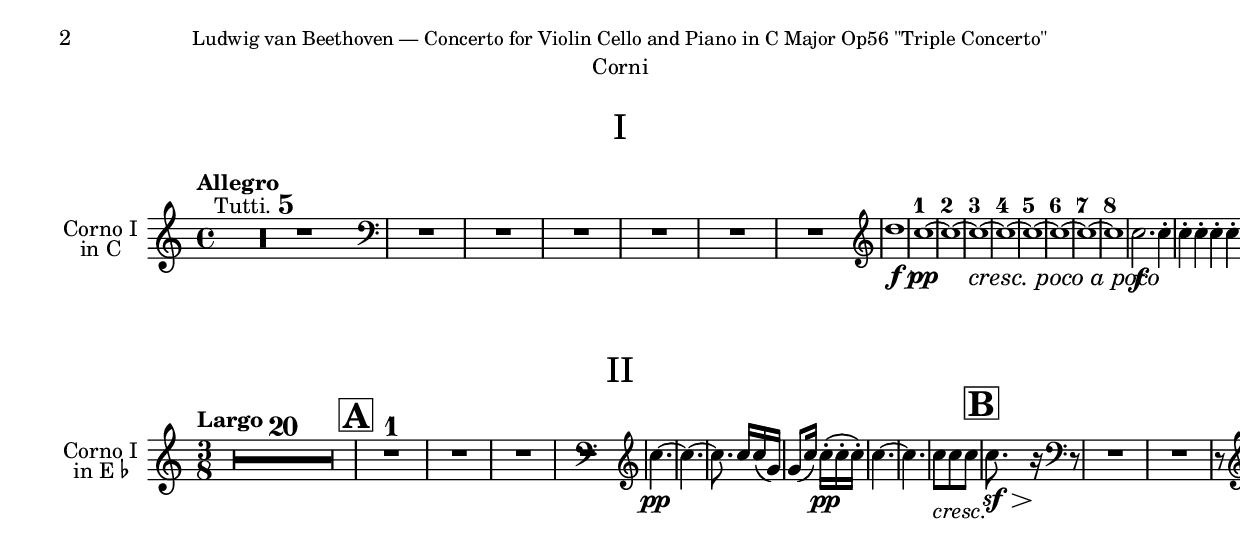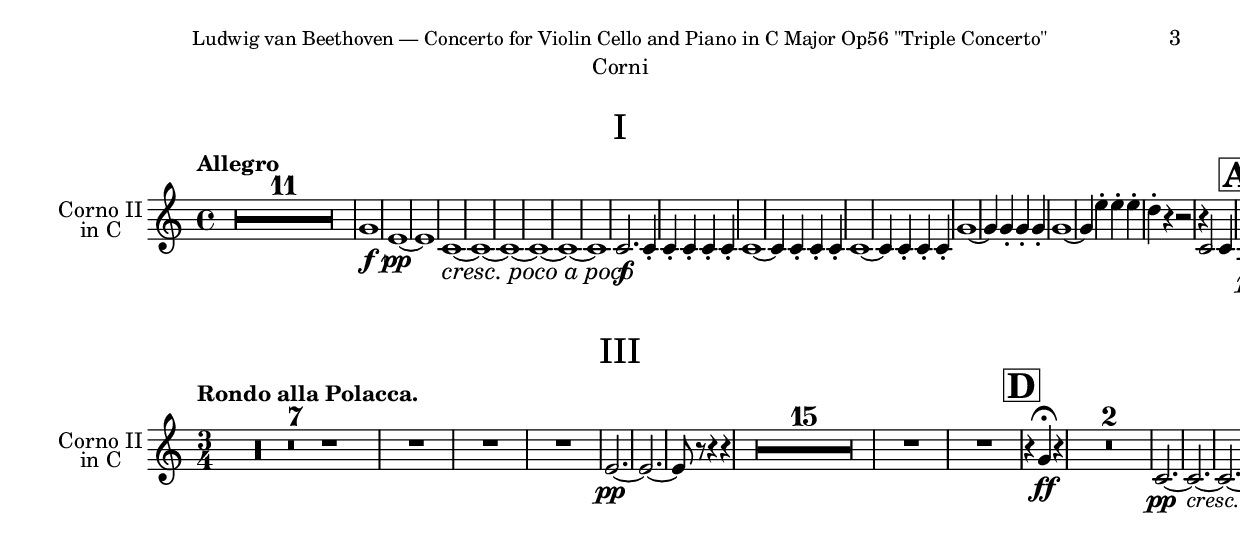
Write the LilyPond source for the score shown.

%###############################################################################
%#                                 H E A D E R                                 #
%###############################################################################
%
%  Composer           : Ludwig van Beethoven(1770 - 1827)
%  work               : Concerto for Violin Cello and Piano in C Major Op56
%                       "Triple Concerto"
%  Source             : Breitkopf und Härtel, n.d.[1862]. Plate B.70.
%  Type of score      : Score for Corni
%  Typesetter         : Sébastien MANEN
%  date of initiation : Monday 04 May 2020, 21:05
%
%###############################################################################
%#                          I N C L U D E   F I L E S                          #
%###############################################################################
\version "2.20.0"
\include "./00-Common/TripleConcerto_Header.ily"
\include "./00-Common/TripleConcerto_PaperParts.ily"
%  work        : Concerto for Violin Cello and Piano in C Major Op56 "Triple
%                Concerto"
%  typesetter  : Sébastien MANEN
%  date        : Monday 04 May 2020, 21:05
%###############################################################################
%#                 T I M E   A N D   T E M P O   S E C T I O N                 #
%###############################################################################
timeMvtI = {
	\time 4/4
	\tempo "Allegro"
}
timeMvtII = {
	\time 3/8
	\tempo "Largo"
}
timeMvtIII = {
	\time 3/4
	\tempo "Rondo alla Polacca."
}

%  work        : Concerto for Violin Cello and Piano in C Major Op56 "Triple
%                Concerto"
%  typesetter  : Sébastien MANEN
%  date        : Monday 04 May 2020, 21:05
generalOptions = {
	\version "2.20.0"
	\set Score.alternativeNumberingStyle = #'numbers
	\set Score.doubleRepeatType = #":|.|:"
	\set Score.markFormatter = #format-mark-box-alphabet
	\override Score.RehearsalMark #'font-size = #4
	\compressFullBarRests
	\override BreathingSign.text = \markup {
		\musicglyph "scripts.caesura.curved"
	}
}
partOptions = {
	\override Score.BarNumber #'font-size = #0.1
	\set Score.quotedCueEventTypes = #'(note-event rest-event tie-event
		beam-event tuplet-span-event dynamic-event articulation-event
		dynamic-event slur-event text-script-event trill-span-event
		phrasing-slur-event beam-forbid-event tremolo-event crescendo-event 
		decrescendo-event )
	\set Voice.restNumberThreshold = #0
}
#(set-global-staff-size 19)
\layout {
	#(layout-set-staff-size 19)
	\override TupletBracket #'bracket-visibility = ##f
	\override Hairpin.to-barline = ##f
}
layoutCueVoice = \with {
	fontSize = #-3
	\override Stem.length-fraction = #0.9
	\override TupletBracket #'bracket-visibility = ##f
	%\override Font.font-size = #+5
}

%  work        : Concerto for Violin Cello and Piano in C Major Op56 "Triple
%                Concerto"
%  typesetter  : Sébastien MANEN
%  date        : Monday 04 May 2020, 21:05
%###############################################################################
%#                    V O I C E   N A M E   :   F L A U T O                    #
%###############################################################################
nameFloteMvtI = {
	\set Staff.instrumentName = "Flote"
	\set Staff.shortInstrumentName = "Fl"
	\set Staff.midiInstrument = #"flute"
}
nameFloteMvtIII = {
	\set Staff.instrumentName = "Flote"
	\set Staff.shortInstrumentName = "Fl"
	\set Staff.midiInstrument = #"flute"
}
%###############################################################################
%#                      V O I C E   N A M E   :   O B O I                      #
%###############################################################################
nameOboeIMvtI = {
	\set Staff.instrumentName = "Oboe I"
	\set Staff.shortInstrumentName = "Ob I"
	\set Staff.midiInstrument = #"oboe"
}
nameOboeIMvtIII = {
	\set Staff.instrumentName = "Oboe I"
	\set Staff.shortInstrumentName = "Ob I"
	\set Staff.midiInstrument = #"oboe"
}
nameOboeIIMvtI = {
	\set Staff.instrumentName = "Oboe II"
	\set Staff.shortInstrumentName = "Ob II"
	\set Staff.midiInstrument = #"oboe"
}
nameOboeIIMvtIII = {
	\set Staff.instrumentName = "Oboe II"
	\set Staff.shortInstrumentName = "Ob II"
	\set Staff.midiInstrument = #"oboe"
}
%###############################################################################
%#                V O I C E   N A M E   :   C L A R I N E T T I                #
%###############################################################################
nameClarinetIMvtI = {
	\set Staff.instrumentName = \markup {
		\center-column {
			\lower #1 "Clarinetto I" "in C"
		}
	}
	\set Staff.shortInstrumentName = \markup {
		\center-column {
			\lower #1 "Cl I" "in C"
		}
	}
	\set Staff.midiInstrument = #"clarinet"
}
nameClarinetIMvtII = {
	\set Staff.instrumentName = \markup {
		\center-column {
			\lower #1 "Clarinetto I" \concat { "in B " \lower #-0.5 \tiny \flat }
		}
	}
	\set Staff.shortInstrumentName = \markup {
		\center-column {
			\lower #1 "Cl I" \concat { "in B " \lower #-0.5 \tiny \flat }
		}
	}
	\set Staff.midiInstrument = #"clarinet"
}
nameClarinetIMvtIII = {
	\set Staff.instrumentName = \markup {
		\center-column {
			\lower #1 "Clarinetto I" "in C"
		}
	}
	\set Staff.shortInstrumentName = \markup {
		\center-column {
			\lower #1 "Cl I" "in C"
		}
	}
	\set Staff.midiInstrument = #"clarinet"
}
nameClarinetIIMvtI = {
	\set Staff.instrumentName = \markup {
		\center-column {
			\lower #1 "Clarinetto II" "in C"
		}
	}
	\set Staff.shortInstrumentName = \markup {
		\center-column {
			\lower #1 "Cl II" "in C"
		}
	}
	\set Staff.midiInstrument = #"clarinet"
}
nameClarinetIIMvtII = {
	\set Staff.instrumentName = \markup {
		\center-column {
			\lower #1 "Clarinetto II" \concat { "in B " \lower #-0.5 \tiny \flat }
		}
	}
	\set Staff.shortInstrumentName = \markup {
		\center-column {
			\lower #1 "Cl II" \concat { "in B " \lower #-0.5 \tiny \flat }
		}
	}
	\set Staff.midiInstrument = #"clarinet"
}
nameClarinetIIMvtIII = {
	\set Staff.instrumentName = \markup {
		\center-column {
			\lower #1 "Clarinetto II" "in C"
		}
	}
	\set Staff.shortInstrumentName = \markup {
		\center-column {
			\lower #1 "Cl II" "in C"
		}
	}
	\set Staff.midiInstrument = #"clarinet"
}
%###############################################################################
%#                   V O I C E   N A M E   :   F A G O T T I                   #
%###############################################################################
nameFagottoIMvtI = {
	\set Staff.instrumentName = "Fagotto I"
	\set Staff.shortInstrumentName = "Fag I"
	\set Staff.midiInstrument = #"bassoon"
}
nameFagottoIMvtII = {
	\set Staff.instrumentName = "Fagotto I"
	\set Staff.shortInstrumentName = "Fag I"
	\set Staff.midiInstrument = #"bassoon"
}
nameFagottoIMvtIII = {
	\set Staff.instrumentName = "Fagotto I"
	\set Staff.shortInstrumentName = "Fag I"
	\set Staff.midiInstrument = #"bassoon"
}
nameFagottoIIMvtI = {
	\set Staff.instrumentName = "Fagotto II"
	\set Staff.shortInstrumentName = "Fag II"
	\set Staff.midiInstrument = #"bassoon"
}
nameFagottoIIMvtII = {
	\set Staff.instrumentName = "Fagotto II"
	\set Staff.shortInstrumentName = "Fag II"
	\set Staff.midiInstrument = #"bassoon"
}
nameFagottoIIMvtIII = {
	\set Staff.instrumentName = "Fagotto II"
	\set Staff.shortInstrumentName = "Fag II"
	\set Staff.midiInstrument = #"bassoon"
}
%###############################################################################
%#                     V O I C E   N A M E   :   C O R N I                     #
%###############################################################################
nameCornoIMvtI = {
	\set Staff.instrumentName = \markup {
		\center-column {
			\lower #1 "Corno I" "in C"
		}
	}
	\set Staff.shortInstrumentName = \markup {
		\center-column {
			\lower #1 "Cor I" "in C"
		}
	}
	\set Staff.midiInstrument = #"french horn"
}
nameCornoIMvtII = {
	\set Staff.instrumentName = \markup {
		\center-column {
			\lower #1 "Corno I" \concat { "in E " \lower #-0.5 \tiny \flat }
		}
	}
	\set Staff.shortInstrumentName = \markup {
		\center-column {
			\lower #1 "Cor I" \concat { "in E " \lower #-0.5 \tiny \flat }
		}
	}
	\set Staff.midiInstrument = #"french horn"
}
nameCornoIMvtIII = {
	\set Staff.instrumentName = \markup {
		\center-column {
			\lower #1 "Corno I" "in C"
		}
	}
	\set Staff.shortInstrumentName = \markup {
		\center-column {
			\lower #1 "Cor I" "in C"
		}
	}
	\set Staff.midiInstrument = #"french horn"
}
nameCornoIIMvtI = {
	\set Staff.instrumentName = \markup {
		\center-column {
			\lower #1 "Corno II" "in C"
		}
	}
	\set Staff.shortInstrumentName = \markup {
		\center-column {
			\lower #1 "Cor II" "in C"
		}
	}
	\set Staff.midiInstrument = #"french horn"
}
nameCornoIIMvtII = {
	\set Staff.instrumentName = \markup {
		\center-column {
			\lower #1 "Corno II" \concat { "in E " \lower #-0.5 \tiny \flat }
		}
	}
	\set Staff.shortInstrumentName = \markup {
		\center-column {
			\lower #1 "Cor II" \concat { "in E " \lower #-0.5 \tiny \flat }
		}
	}
	\set Staff.midiInstrument = #"french horn"
}
nameCornoIIMvtIII = {
	\set Staff.instrumentName = \markup {
		\center-column {
			\lower #1 "Corno II" "in C"
		}
	}
	\set Staff.shortInstrumentName = \markup {
		\center-column {
			\lower #1 "Cor II" "in C"
		}
	}
	\set Staff.midiInstrument = #"french horn"
}
%###############################################################################
%#                    V O I C E   N A M E   :   T R O M B E                    #
%###############################################################################
nameTrombeIMvtI = {
	\set Staff.instrumentName = \markup {
		\center-column {
			\lower #1 "Trombe I" "in C"
		}
	}
	\set Staff.shortInstrumentName = \markup {
		\center-column {
			\lower #1 "Trb I" "in C"
		}
	}
	\set Staff.midiInstrument = #"trumpet"
}
nameTrombeIMvtIII = {
	\set Staff.instrumentName = \markup {
		\center-column {
			\lower #1 "Trombe I" "in C"
		}
	}
	\set Staff.shortInstrumentName = \markup {
		\center-column {
			\lower #1 "Trb I" "in C"
		}
	}
	\set Staff.midiInstrument = #"trumpet"
}
nameTrombeIIMvtI = {
	\set Staff.instrumentName = \markup {
		\center-column {
			\lower #1 "Trombe II" "in C"
		}
	}
	\set Staff.shortInstrumentName = \markup {
		\center-column {
			\lower #1 "Trb II" "in C"
		}
	}
	\set Staff.midiInstrument = #"trumpet"
}
nameTrombeIIMvtIII = {
	\set Staff.instrumentName = \markup {
		\center-column {
			\lower #1 "Trombe II" "in C"
		}
	}
	\set Staff.shortInstrumentName = \markup {
		\center-column {
			\lower #1 "Trb II" "in C"
		}
	}
	\set Staff.midiInstrument = #"trumpet"
}
%###############################################################################
%#                   V O I C E   N A M E   :   T I M P A N I                   #
%###############################################################################
nameTimpaniMvtI = {
	\set Staff.instrumentName = \markup {
		\center-column {
			\lower #1 "Timpani" "in C G"
		}
	}
	\set Staff.shortInstrumentName = "Timp."
	\set Staff.midiInstrument = #"timpani"
}
nameTimpaniMvtIII = {
	\set Staff.instrumentName = \markup {
		\center-column {
			\lower #1 "Timpani" "in C G"
		}
	}
	\set Staff.shortInstrumentName = "Timp."
	\set Staff.midiInstrument = #"timpani"
}
%###############################################################################
%#                   V O I C E   N A M E   :   S O L O V L N                   #
%###############################################################################
nameSoloViolinMvtI = {
	\set Staff.instrumentName = "Solo Violin"
	\set Staff.shortInstrumentName = \markup {
		\center-column {
			\lower #1 "Solo-" "Vln"
		}
	}
	\set Staff.midiInstrument = #"violin"
}
nameSoloViolinMvtII = {
	\set Staff.instrumentName = "Solo Violin"
	\set Staff.shortInstrumentName = \markup {
		\center-column {
			\lower #1 "Solo-" "Vln"
		}
	}
	\set Staff.midiInstrument = #"violin"
}
nameSoloViolinMvtIII = {
	\set Staff.instrumentName = "Solo Violin"
	\set Staff.shortInstrumentName = \markup {
		\center-column {
			\lower #1 "Solo-" "Vln"
		}
	}
	\set Staff.midiInstrument = #"violin"
}
%###############################################################################
%#                   V O I C E   N A M E   :   S O L O V L C                   #
%###############################################################################
nameSoloCelloMvtI = {
	\set Staff.instrumentName = \markup {
		\center-column {
			\lower #1 "Solo" "Violoncello"
		}
	}
	\set Staff.shortInstrumentName = \markup {
		\center-column {
			\lower #1 "Solo-" "Vlc"
		}
	}
	\set Staff.midiInstrument = #"cello"
}
nameSoloCelloMvtII = {
	\set Staff.instrumentName = \markup {
		\center-column {
			\lower #1 "Solo" "Violoncello"
		}
	}
	\set Staff.shortInstrumentName = \markup {
		\center-column {
			\lower #1 "Solo-" "Vlc"
		}
	}
	\set Staff.midiInstrument = #"cello"
}
nameSoloCelloMvtIII = {
	\set Staff.instrumentName = \markup {
		\center-column {
			\lower #1 "Solo" "Violoncello"
		}
	}
	\set Staff.shortInstrumentName = \markup {
		\center-column {
			\lower #1 "Solo-" "Vlc"
		}
	}
	\set Staff.midiInstrument = #"cello"
}
%###############################################################################
%#                     V O I C E   N A M E   :   P I A N O                     #
%###############################################################################
namePianoUpMvtI = {
	\set Staff.instrumentName = "Pianoforte."
	\set Staff.shortInstrumentName = "Pf"
	\set Staff.midiInstrument = #"acoustic grand"
}
namePianoUpMvtII = {
	\set Staff.instrumentName = "Pianoforte."
	\set Staff.shortInstrumentName = "Pf"
	\set Staff.midiInstrument = #"acoustic grand"
}
namePianoUpMvtIII = {
	\set Staff.instrumentName = "Pianoforte."
	\set Staff.shortInstrumentName = "Pf"
	\set Staff.midiInstrument = #"acoustic grand"
}
namePianoDownMvtI = {
	\set Staff.instrumentName = ""
	\set Staff.shortInstrumentName = ""
	\set Staff.midiInstrument = #"acoustic grand"
}
namePianoDownMvtII = {
	\set Staff.instrumentName = ""
	\set Staff.shortInstrumentName = ""
	\set Staff.midiInstrument = #"acoustic grand"
}
namePianoDownMvtIII = {
	\set Staff.instrumentName = ""
	\set Staff.shortInstrumentName = ""
	\set Staff.midiInstrument = #"acoustic grand"
}
%###############################################################################
%#                   V O I C E   N A M E   :   V I O L I N I                   #
%###############################################################################
nameViolinIMvtI = {
	\set Staff.instrumentName = "Violino I"
	\set Staff.shortInstrumentName = "Vln I"
	\set Staff.midiInstrument = #"violin"
}
nameViolinIMvtII = {
	\set Staff.instrumentName = "Violino I"
	\set Staff.shortInstrumentName = "Vln I"
	\set Staff.midiInstrument = #"violin"
}
nameViolinIMvtIII = {
	\set Staff.instrumentName = "Violino I"
	\set Staff.shortInstrumentName = "Vln I"
	\set Staff.midiInstrument = #"violin"
}
%###############################################################################
%#                  V O I C E   N A M E   :   V I O L I N I I                  #
%###############################################################################
nameViolinIIMvtI = {
	\set Staff.instrumentName = "Violino II"
	\set Staff.shortInstrumentName = "Vln II"
	\set Staff.midiInstrument = #"violin"
}
nameViolinIIMvtII = {
	\set Staff.instrumentName = "Violino II"
	\set Staff.shortInstrumentName = "Vln II"
	\set Staff.midiInstrument = #"violin"
}
nameViolinIIMvtIII = {
	\set Staff.instrumentName = "Violino II"
	\set Staff.shortInstrumentName = "Vln II"
	\set Staff.midiInstrument = #"violin"
}
%###############################################################################
%#                  V O I C E   N A M E   :   B R A T S C H E                  #
%###############################################################################
nameViolaMvtI = {
	\set Staff.instrumentName = "Viola"
	\set Staff.shortInstrumentName = "Vla"
	\set Staff.midiInstrument = #"viola"
}
nameViolaMvtII = {
	\set Staff.instrumentName = "Viola"
	\set Staff.shortInstrumentName = "Vla"
	\set Staff.midiInstrument = #"viola"
}
nameViolaMvtIII = {
	\set Staff.instrumentName = "Viola"
	\set Staff.shortInstrumentName = "Vla"
	\set Staff.midiInstrument = #"viola"
}
%###############################################################################
%#                     V O I C E   N A M E   :   B A S S I                     #
%###############################################################################
nameVioloncellMvtI = {
	\set Staff.instrumentName = "Cello"
	\set Staff.shortInstrumentName = "Vcl"
	\set Staff.midiInstrument = #"cello"
}
nameVioloncellMvtII = {
	\set Staff.instrumentName = "Cello"
	\set Staff.shortInstrumentName = "Vcl"
	\set Staff.midiInstrument = #"cello"
}
nameVioloncellMvtIII = {
	\set Staff.instrumentName = "Cello"
	\set Staff.shortInstrumentName = "Vcl"
	\set Staff.midiInstrument = #"cello"
}
nameBassoMvtI = {
	\set Staff.instrumentName = "Basso"
	\set Staff.shortInstrumentName = "Kb"
	\set Staff.midiInstrument = #"contrabass"
}
nameBassoMvtII = {
	\set Staff.instrumentName = "Basso"
	\set Staff.shortInstrumentName = "Kb"
	\set Staff.midiInstrument = #"contrabass"
}
nameBassoMvtIII = {
	\set Staff.instrumentName = "Basso"
	\set Staff.shortInstrumentName = "Kb"
	\set Staff.midiInstrument = #"contrabass"
}

%  work        : Concerto for Violin Cello and Piano in C Major Op56 "Triple
%                Concerto"
%  typesetter  : Sébastien MANEN
%  date        : Sunday 11 June 2023, 06:59
%###############################################################################
%#                      S H O R T C U T S   S E C T I O N                      #
%###############################################################################

% dynamics

crescmarkup = \markup {\italic cresc.}
crescpocoapoco = \markup {\italic {cresc. poco a poco}}
crescsottovoce = \markup {\italic {cresc. sotto voce}}
decresc = \markup {\italic decresc.}
dimin = \markup {\italic dimin.}
dimmarkup = \markup {\italic dim.}
farco=^\markup {\dynamic f \italic arco}
fcresc = \markup { \dynamic f \italic cresc.}
fmarcato = \markup { \dynamic f \italic marcato}
fpmoltopiano = \markup {\dynamic fp \italic {molto piano} }
moltopiano = \markup {\italic {molto piano}}
pcresc = \markup { \dynamic p \italic cresc.}
pdim = \markup { \dynamic p \italic dim.}
pdolce = \markup { \dynamic p \italic dolce}
pespressivo = \markup {\dynamic p \italic espressivo}
piuf = \markup {\italic {più} \dynamic f}
plegato = \markup {\dynamic p \italic {legato}}
ppcrescpocoapoco = \markup {\dynamic pp \italic {cresc. poco a poco}}
ppsempre = \markup {\dynamic pp \italic sempre}
psottovoce = \markup {\dynamic p \italic {sotto voce}}
pstacc = \markup {\dynamic p \italic stacc.}
sempreff = \markup {\italic sempre \dynamic ff }
semprep = \markup {\italic sempre \dynamic p}
semprepp = \markup {\italic sempre \dynamic pp}

crescD = #(make-dynamic-script (markup #:normal-text #:italic "cresc."))
pcrescD = #(make-dynamic-script (markup #:dynamic "p" #:normal-text #:italic "cresc."))
sempreppD = #(make-dynamic-script (markup #:normal-text #:italic "sempre" #:dynamic "pp"))


% tempo & expression

adagio = \markup {adagio}
arco = \markup {\italic arco}
atempo = \markup {\bold {a tempo}}
cantabile = \markup {\italic cantabile}
consordino = \markup {\italic {con sordino}}
dolce = \markup {\italic {dolce}}
espressivo = \markup {\italic {espressivo}}
legato = \markup {\italic legato}
moltocantabile = \markup {\italic {molto cantabile}}
piuallegro = \markup {Più Allegro}
pizz = \markup {\italic pizz.}
rallentando = \markup {\italic rallentando}
sempreped = \markup {\italic sempre \musicglyph "pedal.Ped" }
semprestaccato = \markup {\italic {sempre staccato}}
semprestacc = \markup {\italic {sempre stacc.}}
senzasordino = \markup {\italic {senza sordino}}
sottovoce = \markup {\italic {sotto voce}}
staccato = \markup {\italic staccato}
stacc = \markup {\italic stacc.}
tenmarkup=^\markup {\italic ten.}



% instrumentation

basso=^\markup {Basso.}
klavier_solobold=^\markup {\bold \abs-fontsize #10 \column {\lower #1 Klavier solo}}
klaviersolobold=^\markup {\bold \abs-fontsize #10 {Klavier solo}}
solobold=^\markup {\bold \abs-fontsize #10 Solo}
solo = \markup {Solo.}
tuttibold=^\markup {\bold \abs-fontsize #10 Tutti}
tutti = \markup {\italic tutti}
tutti = \markup {Tutti.}
unobassoeviolonc = \markup {Uno Basso e Violonc.}
violinesolobold=^\markup {\bold \abs-fontsize #10 {Violine solo}}
violine-solobold=^\markup {\bold 
	\abs-fontsize #10 {
		\column { \lower #1.5 "Violine" "solo"}
	}
}
violoncellosolobold=^\markup {\bold \abs-fontsize #10 {Violoncello solo}}


% glyphs

natural = \markup {\tiny \natural} 
flat = \markup { \tiny \flat}
sharp = \markup {\tiny \sharp} 
one=^\markup {\tiny \number 1}
two=^\markup {\tiny \number 2}
three=^\markup {\tiny \number 3}
four=^\markup {\tiny \number 4}
five=^\markup {\tiny \number 5}
six=^\markup {\tiny \number 6}
seven=^\markup {\tiny \number 7}
eight=^\markup {\tiny \number 8}
nine=^\markup {\tiny \number 9}
ten=^\markup {\tiny \number 10}

sharptrill = \markup { 
	\general-align #X #CENTER 
	\line { 
		\general-align #Y #DOWN \tiny \sharp \musicglyph #"scripts.trill" 
	}
}
naturaltrill = \markup { 
	\general-align #X #CENTER 
	\line { 
		\general-align #Y #DOWN \tiny \natural \musicglyph #"scripts.trill" 
	}
}
flattrill = \markup { 
	\general-align #X #CENTER 
	\line { 
		\general-align #Y #DOWN \tiny \flat \musicglyph #"scripts.trill" 
	}
}
trillglyph = \markup {
	\musicglyph #"scripts.trill" 
}


noFlag = \once \omit Flag
omitBeam = \once \omit Beam


attaccaMark = \mark \markup { 
	\normalsize \italic attacca:
}
rightAlign = {
	\once \override Score.RehearsalMark.self-alignment-X = 1
	\once \override Score.RehearsalMark.direction = #DOWN
}



crescText = #(define-music-function
	(cresctext)
	(markup?)
	#{
		\once \set crescendoText = \markup {\italic { #cresctext } }
		\once \set crescendoSpanner = #'text
	#}
)
dimText = #(define-music-function
	(cresctext)
	(markup?)
	#{
		\once \set decrescendoText = \markup {\italic { #cresctext } }
		\once \set decrescendoSpanner = #'text
	#}
)
fermataCentered  = {
	\once \override Score.MultiMeasureRest.transparent = ##t 
	R2.^\markup {\musicglyph "scripts.ufermata"}
}

dfermataCentered  = {
	\once \override Score.MultiMeasureRest.transparent = ##t 
	R2._\markup {\musicglyph "scripts.dfermata"}
}


oneCentered  = {
	\omit MultiMeasureRestNumber
	\once \override Score.MultiMeasureRest.transparent = ##t 
	R1^\markup {\tiny \number 1}
	\undo \omit MultiMeasureRestNumber
}
twoCentered  = {
	\omit MultiMeasureRestNumber
	\once \override Score.MultiMeasureRest.transparent = ##t 
	R1^\markup {\tiny \number 2}
	\undo \omit MultiMeasureRestNumber
}
threeCentered  = {
	\omit MultiMeasureRestNumber
	\once \override Score.MultiMeasureRest.transparent = ##t 
	R1^\markup {\tiny \number 3}
	\undo \omit MultiMeasureRestNumber
}
fourCentered  = {
	\omit MultiMeasureRestNumber
	\once \override Score.MultiMeasureRest.transparent = ##t 
	R1^\markup {\tiny \number 4}
	\undo \omit MultiMeasureRestNumber
}
fiveCentered  = {
	\omit MultiMeasureRestNumber
	\once \override Score.MultiMeasureRest.transparent = ##t 
	R1^\markup {\tiny \number 5}
	\undo \omit MultiMeasureRestNumber
}
sixCentered  = {
	\omit MultiMeasureRestNumber
	\once \override Score.MultiMeasureRest.transparent = ##t 
	R1^\markup {\tiny \number 6}
	\undo \omit MultiMeasureRestNumber
}
sevenCentered  = {
	\omit MultiMeasureRestNumber
	\once \override Score.MultiMeasureRest.transparent = ##t 
	R1^\markup {\tiny \number 7}
	\undo \omit MultiMeasureRestNumber
}
eightCentered  = {
	\omit MultiMeasureRestNumber
	\once \override Score.MultiMeasureRest.transparent = ##t 
	R1^\markup {\tiny \number 8}
	\undo \omit MultiMeasureRestNumber
}
nineCentered  = {
	\omit MultiMeasureRestNumber
	\once \override Score.MultiMeasureRest.transparent = ##t 
	R1^\markup {\tiny \number 9}
	\undo \omit MultiMeasureRestNumber
}
tenCentered  = {
	\omit MultiMeasureRestNumber
	\once \override Score.MultiMeasureRest.transparent = ##t 
	R1^\markup {\tiny \number 10}
	\undo \omit MultiMeasureRestNumber
}

textSpanner = #(define-music-function
	(textSpanner fontshape)
	(string? symbol?)
	#{
		\once \override TextSpanner.font-shape = #fontshape
		\once \override TextSpanner.bound-details.left.text = \markup { #textSpanner }
	#}
)

ottavaBracket = #(define-music-function
	(textSpanner fontshape)
	(string? symbol?)
	#{
		\once \override TextSpanner.font-shape = #fontshape
		\once \override TextSpanner.dash-fraction = #0.2
		\once \override TextSpanner.dash-period = #1.5
		\once \override TextSpanner.bound-details.right.attach-dir = #1
		\once \override TextSpanner.bound-details.right.stencil = #ly:text-interface::print
		\once \override TextSpanner.bound-details.right.text = \markup { \draw-dashed-line #'(0 . -0.8) }
		\once \override TextSpanner.bound-details.left.text = \markup { #textSpanner }
	#}
)

no = {
	\undo \omit MultiMeasureRestNumber
%	\revert MultiMeasureRest.staff-position
}


ni = {
	\omit MultiMeasureRestNumber
%	\override MultiMeasureRest.staff-position = #-6
}


mmrPos = #(define-music-function
	(position)
	(number?)
	#{
		\once \override MultiMeasureRest.staff-position = #(- position 2)
	#}
)

markXoffset = #(define-music-function
	(offset)
	(number?)
	#{
		\once \override Score.RehearsalMark.self-alignment-X = #(- offset)
	#}
)

markYoffset = #(define-music-function
	(offset)
	(number?)
	#{
		\once \override Score.RehearsalMark.Y-offset = #offset
	#}
)

attacca = {
	\once \override TextScript.self-alignment-X=1
	s8_\markup {\italic attacca:}
}


InCueContext = {
	\override Beam.beam-thickness = #0.35 % 0.30
	\override StemTremolo.beam-thickness = #0.35 % 0.30
	\override Beam.length-fraction = #0.63 % 0.8
	\override Stem.length-fraction = #0.63 % 0.8
%	\override Stem.length = #7
%	\override Beam.length = #7
	\set fontSize = #-4 %-4
}

OutCueContext = {
	\revert Beam.beam-thickness
	\revert StemTremolo.beam-thickness
	\revert Beam.length-fraction
	\revert Stem.length-fraction
%	\override Stem.length = #7
%	\override Beam.length = #7
	\unset fontSize
}

breathSign = {
	\override BreathingSign.text = \markup { \musicglyph "scripts.caesura.curved" }
}


textOsp = #(define-music-function
	(prio)
	(number?)
	#{
		\once \override TextScript.outside-staff-priority = #prio
	#}
)

mmrLength = #(define-music-function
	(length)
	(number?)
	#{
		\once \override MultiMeasureRest.minimum-length = #length
	#}
)

textOffset = #(define-music-function
	(offset)
	(number?)
	#{
		\once \override Staff.TextScript.padding = #0
		\once \override Staff.TextScript.Y-offset = #offset
	#}
)

dynEsw = #(define-music-function
	(width)
	(pair?)
	#{
		\once \override DynamicText.extra-spacing-width = #width
	#}
)

hairpinLength = #(define-music-function
	(length)
	(number?)
	#{
		\once \override Hairpin.minimum-length = #length
	#}
)



trillSpanCustom = #(define-music-function
	(length markup)
	(number? markup?)
	#{
		\once \override TrillSpanner.minimum-length = #length
		\once \override TrillSpanner.springs-and-rods = #ly:spanner::set-spacing-rods
		\once \override Score.TrillSpanner.bound-details.left.text = #markup
	#}
)

trillSpanPadding = #(define-music-function
	(padding)
	(number?)
	#{
		\once \override TrillSpanner.bound-details.right.padding = #padding
	#}
)

beamOffset = #(define-music-function
	(position)
	(pair?)
	#{
		\once \offset positions #position Beam
	#}
)

noteShift = #(define-music-function
	(shift)
	(number?)
	#{
		\once \override NoteColumn.force-hshift = #shift
	#}
)

stemOffset = #(define-music-function
	(offset)
	(number?)
	#{
		\once \offset length #offset Stem
	#}
)

aIIOmit = \once \omit Voice.CombineTextScript


beamGap = #(define-music-function
	(gap)
	(number?)
	#{
		\once \override Beam.auto-knee-gap = #gap
	#}
)

dynEO = #(define-music-function
	(offset)
	(pair?)
	#{
		\once \override DynamicText.extra-offset = #offset
		\once \override DynamicText.whiteout = #1
		\once \override DynamicText.whiteout-style = #'outline
	#}
)

hairpinShorten = #(define-music-function
	(shortLength)
	(pair?)
	#{
		\once \override Hairpin.shorten-pair = #shortLength
	#}
)

whiteoutMarkup = {
	\once \override Hairpin.layer = #4
	\once \override TextScript.layer = #3
	\once \override TextScript.whiteout = #1
	\once \override TextScript.whiteout-style = #'outline
}

aIIXoffset = #(define-music-function
	(offset)
	(number?)
	#{
		\once \override CombineTextScript.X-offset = #offset
	#}
)

revertRehearsalMark = {
	\once \revert Score.RehearsalMark.extra-spacing-width
	\once \revert Score.RehearsalMark.extra-spacing-height
}

rehearsalMarkOsp = #(define-music-function
	(prio)
	(number?)
	#{
		\once \override Staff.RehearsalMark.outside-staff-priority = #prio
	#}
)

tupletOffset = #(define-music-function
	(offset)
	(number?)
	#{
		\once \override TupletNumber.Y-offset = #offset 
	#}
)

InCueContext = {
	\override Beam.beam-thickness = #0.30 % 0.30
	\override StemTremolo.beam-thickness = #0.35 % 0.30
	\override Beam.length-fraction = #0.67 % 0.8
	\override Stem.length-fraction = #0.8 % 0.8
%	\override Stem.length = #7
%	\override Beam.length = #7
	\set fontSize = #-3 %-3
}

OutCueContext = {
	\revert Beam.beam-thickness
	\revert StemTremolo.beam-thickness
	\revert Beam.length-fraction
	\revert Stem.length-fraction
%	\override Stem.length = #7
%	\override Beam.length = #7
	\unset fontSize
}


mmrnDown = {
	\once \override MultiMeasureRestNumber.direction = #-1 
}

markEO = #(define-music-function
	(offset)
	(pair?)
	#{
		\once \override TextScript.layer = #3
		\once \override TextScript.extra-offset = #offset
		\once \override TextScript.whiteout = #1
		\once \override TextScript.whiteout-style = #'outline
	#}
)

tempoXoffset = #(define-music-function
	(offset)
	(number?)
	#{
		\once \override Score.MetronomeMark.X-offset = #offset
	#}
)

trillSpanPadding = #(define-music-function
	(padding)
	(number?)
	#{
		\once \override TrillSpanner.bound-details.right.padding = #padding
	#}
)

tempoEO = #(define-music-function
	(offset)
	(pair?)
	#{
		\once \override Score.MetronomeMark.extra-offset = #offset
	#}
)

tempoDown = \once \override Score.MetronomeMark.direction = #-1 

markWhiteout = {
	\once \override Score.RehearsalMark.layer = #3
	\once \override Score.RehearsalMark.whiteout = #0.75
	\once \override Score.RehearsalMark.whiteout-style = #'outline
}

scriptOsf = {
	\once \override Voice.Script.outside-staff-priority = #700
}

%%%%%%%%%%%%%%%%%%%%%%%%%%%%%%%%%%%%%%%%%%%%%%%%%

%aIIExtraOffset = #(define-music-function
%	(extraoffset)
%	(pair?)
%	#{
%		\once \override CombineTextScript.extra-offset = #extraoffset
%	#}
%)

%arpeggioPadding = #(define-music-function
%	(padding)
%	(number?)
%	#{
%		\once \override Voice.Arpeggio.padding = #padding
%	#}
%)

%beamLeftTwoRightOne = {
%	\set stemLeftBeamCount = #2
%	\set stemRightBeamCount = #1
%}

%beamLeftOneRightTwo = {
%	\set stemLeftBeamCount = #1
%	\set stemRightBeamCount = #2
%}

%setBeamTriple = { 
%	\set subdivideBeams = ##t
%	\set baseMoment = #(ly:make-moment 1/8)
%	\set beatStructure = 2,2,2
%}

%crescText = #(define-music-function
%	(cresctext)
%	(markup?)
%	#{
%		\once \set crescendoText = \markup {\italic { #cresctext } }
%		\once \set crescendoSpanner = #'text
%	#}
%)
%dimText = #(define-music-function
%	(cresctext)
%	(markup?)
%	#{
%		\once \set decrescendoText = \markup {\italic { #cresctext } }
%		\once \set decrescendoSpanner = #'text
%	#}
%)


%dynSpanYoffset = #(define-music-function
%	(offset)
%	(number?)
%	#{
%		\once \override DynamicTextSpanner.bound-details.right.Y = #offset
%	#}
%)


%hairpinEO = #(define-music-function
%	(offset)
%	(pair?)
%	#{
%		\once \override Hairpin.extra-offset = #offset
%		\once \override Hairpin.whiteout = ##t
%		\once \override Hairpin.whiteout-style = #'outline
%	#}
%)

%InCueContext = {
%	\override Beam.beam-thickness = #0.30 % 0.30
%	\override StemTremolo.beam-thickness = #0.35 % 0.30
%	\override Beam.length-fraction = #0.67 % 0.8
%	\override Stem.length-fraction = #0.8 % 0.8
%%	\override Stem.length = #7
%%	\override Beam.length = #7
%	\set fontSize = #-3 %-3
%}

%OutCueContext = {
%	\revert Beam.beam-thickness
%	\revert StemTremolo.beam-thickness
%	\revert Beam.length-fraction
%	\revert Stem.length-fraction
%%	\override Stem.length = #7
%%	\override Beam.length = #7
%	\unset fontSize
%}

%mmrPos = #(define-music-function
%	(position)
%	(number?)
%	#{
%		\once \override MultiMeasureRest.staff-position = #(- position 2)
%	#}
%)

%mmrLength = #(define-music-function
%	(length)
%	(number?)
%	#{
%		\once \override MultiMeasureRest.space-increment = #length
%	#}
%)

%mmrMinLength = #(define-music-function
%	(length)
%	(number?)
%	#{
%		\once \override MultiMeasureRest.minimum-length = #length
%	#}
%)

%mmrCondens = \once \override MultiMeasureRest.springs-and-rods = #ly:spanner::set-spacing-rods 

%omitMMRN = \omit MultiMeasureRestNumber


%mmrEO = #(define-music-function
%	(offset)
%	(pair?)
%	#{
%		\once \override MultiMeasureRest.extra-offset = #offset
%	#}
%)


%markXoffset = #(define-music-function
%	(offset)
%	(number?)
%	#{
%		\once \override Score.RehearsalMark.self-alignment-X = #(- offset)
%	#}
%)

%markYoffset = #(define-music-function
%	(offset)
%	(number?)
%	#{
%		\once \override Score.RehearsalMark.Y-offset = #offset
%	#}
%)

%no = {
%	\undo \omit MultiMeasureRestNumber
%}


%ni = {
%	\omit MultiMeasureRestNumber
%}

%ottavaShorten = #(define-music-function
%	(value)
%	(pair?)
%	#{
%		\once \override Staff.OttavaBracket.shorten-pair = #value
%	#}
%)

%setSextolet = {
%	\set subdivideBeams = ##t
%	\set baseMoment = #(ly:make-moment 1/8)
%	\set beatStructure = 2,2,2,2
%	\override TupletNumber.Y-offset = #-3
%	\override TupletNumber.avoid-slur = #'ignore
%}
%unsetSextolet = {
%	\set subdivideBeams = ##f
%	\revert TupletNumber.Y-offset
%	\revert TupletNumber.avoid-slur
%}


%textInSlur = {
%	%\once \override TextScript.outside-staff-priority = 0
%	\once \override TextScript.slur-padding = #0
%	\once \override TextScript.avoid-slur = #'around
%}

%textOsp = #(define-music-function
%	(prio)
%	(number?)
%	#{
%		\once \override TextScript.outside-staff-priority = #prio
%	#}
%)

%tempoExtraOffset = #(define-music-function
%	(offset)
%	(pair?)
%	#{
%		\once \override Score.MetronomeMark.extra-offset = #offset
%	#}
%)


%tupletExtraOffset = #(define-music-function
%	(offset)
%	(pair?)
%	#{
%		\once \override TupletNumber.extra-offset = #offset 
%	#}
%)

%tupletAvoidSlur = \once \override TupletNumber.avoid-slur = #'ignore

%omitTupletNumber = \once \omit Voice.TupletNumber


%tremoloPosition = #(define-music-function
%	(position)
%	(number?)
%	#{
%		\once \override StemTremolo.Y-offset = #position
%	#}
%)

%trillSpanCustom = #(define-music-function
%	(length markup)
%	(number? markup?)
%	% function to create a trill spanner with :
%	%	- specified length
%	%	- specified markup
%	#{
%		\once \override TrillSpanner.minimum-length = #length
%		\once \override TrillSpanner.springs-and-rods = #ly:spanner::set-spacing-rods
%		\once \override Score.TrillSpanner.bound-details.left.text = #markup
%	#}
%)

%trillSpanPadding = #(define-music-function
%	(padding)
%	(number?)
%	% function to create a trill spanner with :
%	%	- specified padding to avoid overlap
%	#{
%		\once \override TrillSpanner.bound-details.right.padding = #padding
%	#}
%)


%naturaltrill = \once \override TrillSpanner.bound-details.left.text = \markup {
%	\concat { 
%		\musicglyph #"scripts.trill" \translate #'(0.5 . 1.05) \tiny \natural 
%	}
%}
%flattrill = \once \override TrillSpanner.bound-details.left.text = \markup {
%	\concat { 
%		\musicglyph #"scripts.trill" \translate #'(0.6 . 0.52) \tiny \flat 
%	}
%}
%sharptrill = \once \override TrillSpanner.bound-details.left.text = \markup {
%	\concat { 
%		\musicglyph #"scripts.trill" \translate #'(0.5 . 1.05) \tiny \sharp  
%	}
%}

%trillflat = \markup { 
%	\general-align #X #CENTER 
%	\concat { 
%		\hspace #2.4 \musicglyph #"scripts.trill" 
%		\translate #'(0.5 . 0.49) \tiny \flat 
%	}
%}



%voltaShorten = #(define-music-function
%	(shortLength)
%	(pair?)
%	#{
%		\once \override Score.VoltaBracket.shorten-pair = #shortLength
%	#}
%)

%whiteoutRehearsalMark = {
%	\override Score.StaffSymbol.layer = #4
%	\override Score.RehearsalMark.layer = #3
%	\once \override Score.RehearsalMark.whiteout = ##t
%	%\once \override Score.RehearsalMark.whiteout-style = #'outline
%}


%whiteoutDynamic = {
%	\once \override DynamicText.whiteout = ##t
%	\once \override DynamicText.whiteout-style = #'outline
%}

%whiteoutMetronomeMark = {
%	\once \override Score.MetronomeMark.whiteout = ##t
%	\once \override Score.MetronomeMark.whiteout-style = #'outline
%}


%  work        : Concerto for Violin Cello and Piano in C Major Op56 "Triple
%                Concerto"
%  typesetter  : Sébastien MANEN
%  date        : Friday 08 May 2020, 14:21
%###############################################################################
%#                      P A R T   S C O R E   F O R M A T                      #
%###############################################################################
formatCornoIMvtI = {
	\override Score.NonMusicalPaperColumn.line-break-permission = ##f
	\override Score.NonMusicalPaperColumn.page-break-permission = ##f
}
formatCornoIMvtII = {
	\override Score.NonMusicalPaperColumn.line-break-permission = ##f
	\override Score.NonMusicalPaperColumn.page-break-permission = ##f
}
formatCornoIMvtIII = {
	\override Score.NonMusicalPaperColumn.line-break-permission = ##f
	\override Score.NonMusicalPaperColumn.page-break-permission = ##f
}
formatCornoIIMvtI = {
	\override Score.NonMusicalPaperColumn.line-break-permission = ##f
	\override Score.NonMusicalPaperColumn.page-break-permission = ##f
}
formatCornoIIMvtII = {
	\override Score.NonMusicalPaperColumn.line-break-permission = ##f
	\override Score.NonMusicalPaperColumn.page-break-permission = ##f
}
formatCornoIIMvtIII = {
	\override Score.NonMusicalPaperColumn.line-break-permission = ##f
	\override Score.NonMusicalPaperColumn.page-break-permission = ##f
}

%  work        : Concerto for Violin Cello and Piano in C Major Op56 "Triple
%                Concerto"
%  typesetter  : Sébastien MANEN
%  date        : Monday 04 May 2020, 21:05
%###############################################################################
%#                   C U E   V O I C E   F O R   F L A U T O                   #
%###############################################################################
cueVoiceFloteMvtI = \relative c' {
	R1*12
	% bar 13 - 18
	c1\pp -\tweak X-offset #-5 _\markup {Viol.I}
	b8^( c d8. c16) c4^. c^.
	e1
	dis8^( e f8. e16) e4^. e^. 
	g1
	fis8^( g a8. g16) g4^. g^.
	R1*19
	% bar 38 - 39
	e2.-\tweak X-offset #-4.5 _\markup {Fag.I} c4^(
	b d c a
	g) r r2
	R1*7
	% bar 48 - 50
	ees''2.(^\markup {Viol.I} des4)
	c1~^\sf^\>
	c2(^\pp d!
	c1)
	R1*60
	% bar 112 - 113
	r4 g4~^\p^\markup {Cor.I} g8 c( e g)
	g8.( f16) e2 f8.( d16)
	R1*32
	% bar 146 - 148
	\tuplet 3/2 4 {r8 e,(_\crescmarkup^\markup {Pf} gis) gis( b) b( e) e( gis) gis( b) b(
	e) e( b) b( gis) gis( e) e( b) b( gis) gis(
	e)\ff b'-. gis-. e'-. b-. gis'-. e-. b'-. gis-. <gis b e>-. q-. q-. }
	R1*14
	% bar 163 - 164
	r2 r4 e,,^\arco^\markup {Vlc.}~
	e cis b8.\noBeam e,16\f-.[ fis8.-. gis16-.]
	R1*32
	% bar 197 - 198
	r8. e'''16-.-\tweak X-offset #-4 ^\markup {Cor.I} e8.-. e16-. e4-. r
	r8. c16-. c8.-. c16-. c4-. r
	R1*24
	% bar 223 - 224
	gis8_\ppcrescpocoapoco^\markup {Viol.I} gis gis gis b b b b
	d d d d gis gis gis gis
	R1*53
	% bar 278 - 282
	r2 a,8[(\p-\tweak X-offset #-3 ^\markup {Ob.I} bes d8. bes16)]
	R1
	r2 b!8[(_\semprepp c ees8. c16)]
	R1
	r2 a8([ bes des8. bes16)]
	R1*40
	% bar 323 - 324
	r16 f^\markup {Vl.conc.} g a b c d e f g a b c d e f
	r b,, c d e f g a b c d e f g a b
	R1*59
	% bar 384 - 385
	\tuplet 3/2 4 {b,8^\markup {Viol.I} b^( g) g^( d) d^( b) b^( g) g^( d) d^(
	b) b'-. g-. d'-. b-. g'-. d-. b'-. g-. d'-. b-. g'-. }
	R1*14
	% bar 400 - 401
	s2 s4-\tweak X-offset #-1 ^\markup {Vlc.} g,,,(~^\arco
	g e d8.) g,16[\f-. a8.-. b16]-. 
	R1*32
	% bar 434 - 435
	g'''8.[-.^\markup {Ob.I} g16-. g8.-. g16]-. g4-. r
	r8. e16[-. e8.-. e16]-. e4-. r
	R1*24
	% bar 460 - 461
	b8_\ppcrescpocoapoco^\markup {Viol.I} b b b d d d d
	f f f f b b b b
	R1*52
	% bar 514 - 515
	b,,16_(_\crescmarkup^\markup {Viol.I} c b c) e8._( d16) cis16_( d cis d) f8._( e16)
	dis_( e dis e) g8._( f16) e_( f e f) a8.-. g16-.
}
cueVoiceFloteMvtIII = \relative c'' {
	R2.*12
	% bar 13 - 17
	b4.(^\markup {Vln.conc} cis16 dis e8 fis)
	g4( e4. d8)
	cis( a' d,4. c8)
	b(\p g' c,) r c,8.(^\markup {Viol.I} e16
	g8) s s2
	R2.*73
	% bar 91 - 92
	d8^\markup {Vln.conc}\f d''4^\sf b8-. g-. e-.
	d-. b-. g-. e-. d8._( e32 fis)
	R2.*38
	% bar 131 - 134
	b4.(^\markup {Vln.conc} cis16 dis e8 fis)
	g4( e4. d8)
	cis( a' d,4. c8)
	b(\p g' c,) r r4
	R2.*83
	% bar 218 - 220
	r8 g'16\pp^\markup {Ob.I} g g8 g g g
	R2.
	r8 g16\pp g g8 g g g
	R2.*20
	% bar 241 - 244
	g,4.(_\crescmarkup^\markup {Vln.conc} a16 b c8 d)
	\grace {c16 d} e4( c4. b8)
	a( f') b,( g'4) g8
	g4(\f c,8) r s4
	R2.*39
	% bar 284 - 285
	g,8\f^\markup {Vln.conc} g'''4\sf e8-. c-. a-.
	g-. e-. c-. a-. g8.( a32 b)
	R2.*37
	% bar 323 - 325
	r16 fis(^\markup {Pf.} g a b c d e g f! e d)
	e( g, a b c d e f a g f e
	d) fis,(_\crescmarkup g <fis a> <g b> <a c> <b d> <c e> <e g> <d f!> <c e> <b d>)
	R2.*7 \time 2/4
	R2*52
	% bar 385 - 386
	d'16^\markup {Vln.conc}\p c b c d c b a
	a^( g) fis^. g^. a^( g) fis^. g^.
	
}
%###############################################################################
%#                     C U E   V O I C E   F O R   O B O I                     #
%###############################################################################
cueVoiceOboeIMvtI = \relative c' {
	R1*12
	% bar 13 - 18
	c1\pp -\tweak X-offset #-5 _\markup {Viol.I}
	b8^( c d8. c16) c4^. c^.
	e1
	dis8^( e f8. e16) e4^. e^. 
	g1
	fis8^( g a8. g16) g4^. g^.
	R1*19
	% bar 38 - 39
	e2.-\tweak X-offset #-4.5 _\markup {Fag.I} c4^(
	b d c a)
	g r r2
	R1*64
	% bar 105 - 107
	r16 c\p^\markup {Vln.conc} d e f g a b c d e f g8 g
	<d f>4^\markup {Pf.} <d, f>2\trill \grace {e16[ f]} <f a>8. <d f>16
	<c e>4 s4 s2
	R1*38
	% bar 146 - 148
	\tuplet 3/2 4 {r8 e_(_\crescmarkup^\markup {Pf} gis) gis_( b) b_( e) e_( gis) gis_( b) b_(
	e) e_( b) b_( gis) gis_( e) e_( b) b_( gis) gis_(
	e)\ff b'-. gis-. e'-. b-. gis'-. e-. b'-. gis-.} r8^\markup {Viol.I} \tuplet 3/2 8 {b16( cis dis)}
	R1*14
	% bar 163 - 164
	r2 r4 e,,,^\arco^\markup {Vlc.}_~
	e cis b8.\noBeam e,16\f-.[ fis8.-. gis16-.]
	R1*31
	% bar 196 - 198
	r8. e'''16-.^\markup {Cor.I} e4-. r8. e16-. e4-.
	r8. e16-. e8.-. e16-. e4-. r4
	r8. c16-. c8.-. c16-. c4-. r
	R1*24
	% bar 223 - 224
	gis8_\ppcrescpocoapoco^\markup {Viol.I} gis gis gis b b b b
	d d d d gis gis gis gis
	R1*50
	% bar 275 - 277
	cis,2(_\crescmarkup^\markup {Vln.conc} e
	g cis)
	\tuplet 3/2 4 {d8\f f, bes d, f bes, d f, bes d, d d}
	R1*43
	% bar 321 - 323
	g8^\markup {Cor.I} r g r g r g r
	g r g r g r g r
	g r g r g r g r
	R1*15
	% bar 339 - 342
	e1_\crescpocoapoco^\markup {Viol.I}
	dis8_( e f8. e16) e4 e
	g1
	fis8_( g a8. g16) g4 g
	R1*26
	% bar 369
	r8 a16_(^\markup {Vln.Conc} a') g,_( g') f,_( f') e,_( e') d,_( d') c,_( c') bes,_( bes')
	R1*14
	% bar 384 - 385
	\tuplet 3/2 4 {b'8^\markup {Vln.conc} b_( g) g_( d) d_( b) b_( g) g_( d) d_(
	b\ff) b' g d' b g' d b' g d' b g'}
	R1*14
	% bar 400 - 401
	g,,,8^\markup {Vlc.} r a r f r g4^\arco_(_~
	g e d8.) g,16[\f a8. b16]
	R1*19
	% bar 421 - 422
	b8.^\markup {Vlc.conc} g16 d'8. d16 b8. g16 f'8. f16
	b,8. g16 aes'8. aes16 g8. f16 ees8. d16
	R1*37
	% bar 460 - 461
	b''8^\markup {Viol.I}_\ppcrescpocoapoco b b b d d d d 
	f f f f b b b b
	R1*21
	% bar 483 - 484
	r4^\markup {Viol.conc} <f f'> r <d d'>
	<e e'>16 g,([\p a b] c d e d c b a g) s4
	R1*29
	% bar 514-516
	b,16_(_\crescmarkup^\markup {Viol.I} c b c) e8._( d16) cis_( d cis d) f8._( e16)
	dis16_( e dis e) g8._( f16) e_( f e f) a8. g16
	f8.\f e16 d8. c16 s2
}
cueVoiceOboeIMvtIII = \relative c'' {
	R2.*12
	% bar 13 - 17
	b4._(^\markup {Vln.conc} cis16 dis e8 fis)
	g4_( e4. d8)
	cis_( a' d,4. c8)
	b_(\p g' c,) r c,8._(^\markup {Viol.I} e16
	g8) s s2
	R2.*60
	% bar 78 - 79
	d,8\noBeam^\markup {Vlc.Conc} fis'_([\trill \grace {e16 fis} d8]) a'[_(\trill \grace {g16 a} fis8]) \afterGrace d'8\trill {cis16 d}
	c!4( b8) r r4
	R2.*51
	% bar 131 - 134
	b4._(^\markup {Viol.Conc} cis16 dis e8 fis)
	g4_( e4. d8)
	cis_( a' d,4. c8)
	b_(\p g' c,) r r4
	R2.*72
	% bar 207 - 208
	g8\p^\markup {Vlc.Conc}^( d) d d e16^( d c d)
	e8^( c) c c d16^( c b c)
	R2.*32
	% bar 241 - 244
	g'4._(^\markup {Viol.conc}_\crescmarkup a16 b c8 d)
	\grace {c16_( d} e4)_( c4. b8)
	a_([ f')] b,_( g'4) g8
	g4_(\f c,8) r r4
	R2.*26
	% bar 271 - 272
	g,,8\noBeam^\markup {Vlc.conc} b'[_(\trill \grace {a16 b} g8]) d'[_(\trill \grace {cis16 d} b8)] \afterGrace g'8\trill {fis16 g}
	f!4_( e8) e\rest e4\rest
	R2.*33
	% bar 306 - 307
	r8 a_(^\markup {Pf.} c) r r dis_(
	e b) b-. b-. c16_( b a b)
	R2.*25 \time 2/4
	R2*52
	% bar 385 - 386
	d'16\p^\markup {Vln.Conc} c b c d c b a
	a^( g) fis g a^( g) fis g
}
cueVoiceOboeIIMvtI = \relative c'' {
	R1*16
	% bar 17 - 20
	g1^\markup {Viol.I}
	fis8_( g a8. g16) g4 g
	c1^\markup {Ob.I}
	b8_( c d8. c16) c4 c
	R1*17
	% bar 38 - 39
	e,2.-\tweak X-offset #-4.5 _\markup {Fag.I} c4_(
	b d c a)
	g r r2
	R1*13
	% bar 54 - 55
	g1(^\markup {Fag.II}
	f)
	R1*9
	% bar 65 - 67
	s4 d''4_~^\markup {Ob.I} d8. d16 d4_~
	d8. d16 d4_~ d8. d16 d4~
	d8 s s2.
	R1*37
	% bar 105 - 107
	<e g>4^\markup {Pf.} <c' e>4. <c e>16 <b d> <a c> <g b> <f a> <e g>
	<d f>4 <d, f>2\trill \grace {e16 f} <f a>8. <d f>16
	<c e>4 s2.
	R1*23
	% bar 131
	r8 e'16_(^\markup {Pf.} e') d,_( d') c,_( c') b,_( b') a,_( a') g,_( g') f,_( f')
	R1*15
	% bar 147 - 148
	\tuplet 3/2 4 {gis'8^\markup {Viol.conc} gis_( e) e_( b) b_( gis) gis_( e) e_( b) b_(
	gis)\ff e' b gis' e b' gis e' b} r8^\markup {Viol.II} \tuplet 3/2 8 {b,16_( cis dis)}
	R1*14
	% bar 163 - 164
	e,,8^\markup {Vlc.} r fis r d r e4^\arco_~
	e cis b8.\noBeam e,16\f-.[ fis8.-. gis16-.]
	R1*31
	% bar 196 - 198
	r8. e'''16-.^\markup {Cor.I} e4-. r8. e16-. e4-.
	r8. e16-. e8.-. e16-. e4-. r4
	r8. c16-. c8.-. c16-. c4-. r
	R1*24
	% bar 223 - 224
	gis8_\ppcrescpocoapoco^\markup {Viol.I} gis gis gis b b b b
	d d d d gis gis gis gis
	R1*50
	% bar 275 - 277
	cis,2(_\crescmarkup^\markup {Vln.conc} e
	g cis)
	\tuplet 3/2 4 {d8\f f, bes d, f bes, d f, bes d, d d}
	R1*43
	% bar 321 - 324
	g8^\markup {Cor.I} r g r g r g r
	g r g r g r g r
	g r g r g r g r
	g'1^\markup {Ob.I}
	R1*18
	% bar 343 - 344
	c,1^\markup {Ob.I}
	b8_( c d8. c16) c4 c
	R1*24
	% bar 369
	r8 a16_(^\markup {Vln.Conc} a') g,_( g') f,_( f') e,_( e') d,_( d') c,_( c') bes,_( bes')
	R1*14
	% bar 384 - 385
	\tuplet 3/2 4 {b'8^\markup {Vln.conc} b_( g) g_( d) d_( b) b_( g) g_( d) d_(
	b\ff) b' g d' b g' d b' g d' b g'}
	R1*14
	% bar 400 - 401
	g,,,8^\markup {Vlc.} r a r f r g4^\arco_(_~
	g e d8.) g,16[\f a8. b16]
	R1*19
	% bar 421 - 422
	b8.^\markup {Vlc.conc} g16 d'8. d16 b8. g16 f'8. f16
	b,8. g16 aes'8. aes16 g8. f16 ees8. d16
	R1*37
	% bar 460 - 461
	b''8^\markup {Viol.I}_\ppcrescpocoapoco b b b d d d d 
	f f f f b b b b
	R1*21
	% bar 483 - 484
	r4^\markup {Viol.conc} <f f'> r <d d'>
	<e e'>16 g,([\p a b] c d e d c b a g) s4
	R1*29
	% bar 514-516
	b,16_(_\crescmarkup^\markup {Viol.I} c b c) e8._( d16) cis_( d cis d) f8._( e16)
	dis16_( e dis e) g8._( f16) e_( f e f) a8. g16
	f8.\f e16 d8. c16 s2

}
cueVoiceOboeIIMvtIII = \relative c {
	
}
%###############################################################################
%#               C U E   V O I C E   F O R   C L A R I N E T T I               #
%###############################################################################
cueVoiceClarinetIMvtI = \relative c {
	
}
cueVoiceClarinetIMvtII = \relative c {
	
}
cueVoiceClarinetIMvtIII = \relative c {
	
}
cueVoiceClarinetIIMvtI = \relative c {
	
}
cueVoiceClarinetIIMvtII = \relative c {
	
}
cueVoiceClarinetIIMvtIII = \relative c {
	
}
%###############################################################################
%#                  C U E   V O I C E   F O R   F A G O T T I                  #
%###############################################################################
cueVoiceFagottoIMvtI = \relative c {
	
}
cueVoiceFagottoIMvtII = \relative c {
	
}
cueVoiceFagottoIMvtIII = \relative c {
	
}
cueVoiceFagottoIIMvtI = \relative c {
	
}
cueVoiceFagottoIIMvtII = \relative c {
	
}
cueVoiceFagottoIIMvtIII = \relative c {
	
}
%###############################################################################
%#                    C U E   V O I C E   F O R   C O R N I                    #
%###############################################################################
cueVoiceCornoIMvtI = \relative c {
	
}
cueVoiceCornoIMvtII = \relative c {
	
}
cueVoiceCornoIMvtIII = \relative c {
	
}
cueVoiceCornoIIMvtI = \relative c {
	
}
cueVoiceCornoIIMvtII = \relative c {
	
}
cueVoiceCornoIIMvtIII = \relative c {
	
}
%###############################################################################
%#                   C U E   V O I C E   F O R   T R O M B E                   #
%###############################################################################
cueVoiceTrombeIMvtI = \relative c {
	
}
cueVoiceTrombeIMvtIII = \relative c {
	
}
cueVoiceTrombeIIMvtI = \relative c {
	
}
cueVoiceTrombeIIMvtIII = \relative c {
	
}
%###############################################################################
%#                  C U E   V O I C E   F O R   T I M P A N I                  #
%###############################################################################
cueVoiceTimpaniMvtI = \relative c {
	
}
cueVoiceTimpaniMvtIII = \relative c {
	
}
%###############################################################################
%#                  C U E   V O I C E   F O R   S O L O V L N                  #
%###############################################################################
cueVoiceSoloViolinMvtI = \relative c {
	
}
cueVoiceSoloViolinMvtII = \relative c {
	
}
cueVoiceSoloViolinMvtIII = \relative c {
	
}
%###############################################################################
%#                  C U E   V O I C E   F O R   S O L O V L C                  #
%###############################################################################
cueVoiceSoloCelloMvtI = \relative c {
	
}
cueVoiceSoloCelloMvtII = \relative c {
	
}
cueVoiceSoloCelloMvtIII = \relative c {
	
}
%###############################################################################
%#                    C U E   V O I C E   F O R   P I A N O                    #
%###############################################################################
cueVoicePianoUpMvtI = \relative c {
	
}
cueVoicePianoUpMvtII = \relative c {
	
}
cueVoicePianoUpMvtIII = \relative c {
	
}
cueVoicePianoDownMvtI = \relative c {
	
}
cueVoicePianoDownMvtII = \relative c {
	
}
cueVoicePianoDownMvtIII = \relative c {
	
}
%###############################################################################
%#                  C U E   V O I C E   F O R   V I O L I N I                  #
%###############################################################################
cueVoiceViolinIMvtI = \relative c {
	
}
cueVoiceViolinIMvtII = \relative c {
	
}
cueVoiceViolinIMvtIII = \relative c {
	
}
%###############################################################################
%#                 C U E   V O I C E   F O R   V I O L I N I I                 #
%###############################################################################
cueVoiceViolinIIMvtI = \relative c {
	
}
cueVoiceViolinIIMvtII = \relative c {
	
}
cueVoiceViolinIIMvtIII = \relative c {
	
}
%###############################################################################
%#                 C U E   V O I C E   F O R   B R A T S C H E                 #
%###############################################################################
cueVoiceViolaMvtI = \relative c {
	
}
cueVoiceViolaMvtII = \relative c {
	
}
cueVoiceViolaMvtIII = \relative c {
	
}
%###############################################################################
%#                    C U E   V O I C E   F O R   B A S S I                    #
%###############################################################################
cueVoiceVioloncellMvtI = \relative c {
	
}
cueVoiceVioloncellMvtII = \relative c {
	
}
cueVoiceVioloncellMvtIII = \relative c {
	
}
cueVoiceBassoMvtI = \relative c {
	
}
cueVoiceBassoMvtII = \relative c {
	
}
cueVoiceBassoMvtIII = \relative c {
	
}

%  work        : Concerto for Violin Cello and Piano in C Major Op56 "Triple
%                Concerto"
%  typesetter  : Sébastien MANEN
%  date        : Monday 04 May 2020, 21:05
%###############################################################################
%#                          M U S I C   S E C T I O N                          #
%###############################################################################
musicCornoIMvtI = \relative c'' {
	\clef treble
	\key c \major
%	\transposition a
% Bars 1 to 5
	<>-\tweak X-offset #-2 ^\tutti R1*5
% Bars 6 to 10
	\cueDuring #"cueVoiceCornoIMvtI" #DOWN {
		\ni \clef bass R1
		R
		R
		R
		R
% Bars 11 to 15
		R \no \clef treble
	}
	d1\f\>
	c~\pp^\one
	c~^\two
	\crescText "cresc. poco a poco" c~\<^\three
% Bars 16 to 20
	c~^\four
	c~^\five
	c~^\six
	c~^\seven
	c^\eight
% Bars 21 to 25
	c2.\f c4-.
	c-. c-. c-. c-.
	c1~
	c4 c-. c-. c-. 
	c1~
% Bars 26 to 30
	c4 c-. c-. c-. 
	d1~
	d4 d-. d-. d-.
	g1~
	g4 g-. g-. g-.
% Bars 31 to 35
	f-. r r2
	r4 c2 c4 \mark \default
	g\p r r2
	r2 r4 e'\p~
	e e2 g4~
% Bars 36 to 40
	g r r2
	R1*3
	
	
	r4 g_\crescmarkup( f d)
% Bars 41 to 45
	c2\p(~ c8.[ e16 g8. e16])
	c2. r4
	R1*6
% Bars 46 to 50
	
	
	
	\hairpinLength #7 c1\sf\>~
	c2\pp g~
% Bars 51 to 55
	g c
	g4 r r2
	R1*5
% Bars 56 to 60
	
	
	\textLengthOn c1_\fcresc \textLengthOff
	c2\ff c
	c4 c c c
% Bars 61 to 65
	g r r d'
	d r r d
	d r r8. d16[-. d8.-. d16]-. 
	d4 r r8. d16[-. d8.-. d16]-.
	d4 r8. d16-. d4-. r8. d16-.
% Bars 66 to 70
	d4-. r8. d16-. d4-. r8. d16-.
	d4-. d-. d-. d-.
	d-. d-. d-. d-.
	d-. r r2
	R1*3
% Bars 71 to 75
	
	
	g1\ff(
	e) \mark \default
	c4 r^\solo r2
% Bars 76 to 80
	R1*9
% Bars 81 to 85
	
	
	
	
	g4\p r r2
% Bars 86 to 90
	r4 g8\p r g r g r 
	g r r4 r2
	r4 g8 r g r r4
	r4 g8 r g r r4
	g4 g r g
% Bars 91 to 95
	r g r g 
	g r r2
	R1*4
% Bars 96 to 100
	\mark \default
	c1\pp
	d~
	d
	e4 r c2~
% Bars 101 to 105
	c1~
	c4 r r2
	R1*7
% Bars 106 to 110
	
	
	
	
	\cueDuring #"cueVoiceCornoIMvtI" #DOWN {
		\ni \mmrPos #-4 R1
% Bars 111 to 115
		\mmrPos #-4 R \no
		e,4\rest } g4\p~ g8 c( e g)
	g8.( f16) e2 f8.( d16)
	c2.\ff^\tutti e4
	g1
% Bars 116 to 120
	d
	c2~ c8 g'-. e-. g-. \markXoffset #-0.3 \mark \default
	c,\p-\tweak X-offset #1 ^\solo r r4 r2
	R1*10
% Bars 121 to 125
	
% Bars 126 to 130
	
	
	
	\cueDuring #"cueVoiceCornoIMvtI" #UP {
		\ni R1
		R
% Bars 131 to 135
		R \no
	}
	e4-.\f e2( d4)
	c4 r r2
	R1*7
% Bars 136 to 140
	
% Bars 141 to 145
	e1~\fp
	e
	e\fp~
	e~
	e4 r r2
% Bars 146 to 150
	R1*3
	
	\markYoffset #4.5 \mark \default
	e2\ff^\tutti e4-. e-.
	e-. e-. e-. e-.
% Bars 151 to 155
	e-.^\solo r r2
	R1*9
% Bars 156 to 160
	
% Bars 161 to 165
	\cueDuring #"cueVoiceCornoIMvtI" #DOWN {
		\ni \mmrPos #-4 R1
		\mmrPos #-4 R
		\mmrPos #-4 R \no
	}
	e2.\p e4\f~^\tutti
	e1~
% Bars 166 to 170
	e2~ e8 r^\solo r4
	R1*24
% Bars 171 to 175
	
% Bars 176 to 180
	
% Bars 181 to 185
	
% Bars 186 to 190
	
% Bars 191 to 195
	\cueDuring #"cueVoiceCornoIMvtI" #UP {
		\ni R1
		R
		R \no \mark \default
	}
	r8. e16-.\p e8-. r r8. e16-. e8-. r
	r8. e16-. e8.-. e16-. e4-. r
% Bars 196 to 200
	r8. e16-. e4-. r8. e16-. e4-.
	r8. e16-. e8.-. e16-. e4-. r
	r8. c16-. c8.-. c16-. c4-. r
	R1*24
% Bars 201 to 205
	
% Bars 206 to 210
	
% Bars 211 to 215
	
% Bars 216 to 220
	
% Bars 221 to 225
	
	
	\cueDuring #"cueVoiceCornoIMvtI" #UP {
		\ni R1
		R \no \markXoffset #-0.3 \mark \default
	}
	c2.\ff-\tweak X-offset #1 ^\tutti c4
% Bars 226 to 230
	c2. c4
	c c c c
	c2~ c8 c-. c-. c-.
	c4 r r8. f16-.[ f8.-. f16]-. 
	e4 r r8. e16[-. e8.-. e16]-.
% Bars 231 to 235
	c4 r c r
	c r c r
	e r e r
	f r e r
	r e-. e2~ 
% Bars 236 to 240
	e4 e-. e2~
	e8.[ e16-. e8.-. e16]-. e2~
	e8.[ e16-. e8.-. e16]-. e2~
	e8 e4 e e e8~
	e e4 e e e8~
% Bars 241 to 245
	e4 r r2
	<>-\tweak X-offset #-1 ^\solo R1*10
% Bars 246 to 250
	
% Bars 251 to 255
	
	\cueDuring #"cueVoiceCornoIMvtI" #UP {
		\ni R1
		\mmrPos #-6 R
		\mmrPos #-6 R
		\mmrPos #-6 R \no
	}
% Bars 256 to 260
	e4\p r r2
	r4 e8 r e r e r
	e4 r r2
	r4 e8 r e r r4
	r e8 r e r r4
% Bars 261 to 265
	r e r e
	r e r e
	e r r2
	R1*13
% Bars 266 to 270
	
% Bars 271 to 275
	
% Bars 276 to 280
	\mark \default
	R1*22
% Bars 281 to 285
	
% Bars 286 to 290
	
% Bars 291 to 295
	
% Bars 296 to 300
	
	
	
	\cueDuring #"cueVoiceCornoIMvtI" #DOWN {
		\ni << R1 {\clef bass s4 \clef treble s2.} >>
		R1
% Bars 301 to 305
		R
		R \no
	}
	g1\pp~
	g~
	g~
% Bars 306 to 310
	g4 c,2 c4
	g1_\semprepp~
	g8 r g r r2
	g1~
	g8 r g r r2
% Bars 311 to 315
	g8 r g r r2
	g8 r g r r2
	g8 r  r4 g8 r r4
	g8 r r4 g8 r r4
	g1~^\one
% Bars 316 to 320
	g~^\two
	g~^\three
	g~^\four
	g~^\five
	g~^\six
% Bars 321 to 325
	g8 r g r g r g r
	g r g r g r g r 
	g\p\cresc r g r g r g r 
	g r g r g r g r \markYoffset #4.5 \mark \default
	c1\ff^\tutti~
% Bars 326 to 330
	c4 c8. c16 c4 c
	c1~
	c8.[ c16 c8. c16] c2~
	c8.[ c16 c8. c16] c8.[ f16 f8. f16]
	f4 f f f
% Bars 331 to 335
	d2 e
	c1
	g4 r d' r
	d r r2
	R1
% Bars 336 to 340
	d1\f\>
	c1\pp~
	c
	\crescText "cresc. poco a poco" c\<~
	c~
% Bars 341 to 345
	c~
	c~
	c~
	c
	c2\f~ c8 r^\solo r4
% Bars 346 to 350
	R1
	c2\ff~ c8 r r4
	R1
	c2\ff~ c8 r r4
	R1
% Bars 351 to 355
	d2\f~ d8 r r4
	R1 \mark #11
	e2~\f e8 r r4
	R1*4
% Bars 356 to 360
	
	
	c1\f~\>
	c4\p r r2
	R1*10
% Bars 361 to 365
	
% Bars 366 to 370
	
	
	
	
	r4^\tutti f2\f c4~
% Bars 371 to 375
	c^\solo r r2
	R1*6
% Bars 376 to 380
	
	
	g'1~\fp
	g
	g~\fp
% Bars 381 to 385
	g2. g,4~
	g r r2
	R1*3
	
	\mark \default
% Bars 386 to 390
	g'2\ff^\tutti g4-. g-.
	g-. g-. g-. g-.
	g-.^\solo r r2
	R1
	r4 d8-.\p r r2
% Bars 391 to 395
	r4 d8-. r r2
	R1*8
% Bars 396 to 400
	
	
	
	
	\cueDuring #"cueVoiceCornoIMvtI" #UP {
		\ni \clef bass R1
% Bars 401 to 405
		\mmrPos #-6 R \no \clef treble
	}
	r8. c16[\f-.^\tutti c8.-. c16]-. c2~
	c8.[( e16 g8. e16)] c8 r^\solo r4
	R1*15
% Bars 406 to 410
	
% Bars 411 to 415
	
% Bars 416 to 420
	
	
	
	\cueDuring #"cueVoiceCornoIMvtI" #UP {
		\ni \clef bass R1
		R
% Bars 421 to 425
		R
		R \no \clef treble
	}
	r8. c16-.\pp c8-. r r8. c16-. c8-. r
	r8. c16-. c8-. r r8. c16[-. c8.-. c16]-. 
	d8.-. d16-. d8-. r r8. d16-. d8-. r
% Bars 426 to 430
	r8. d16-. d8-. r r8. d16[-. d8.-. d16]-. 
	e4 r r8. e16[-. e8.-. e16]-. 
	e4 r r8. e16[-. e8.-. e16]-. 
	f4 r r2
	R1 \mark \default
% Bars 431 to 435
	r4 r8. g16-.\pp g4-. r8. g16-.
	g8.[-. g16-. g8.-. g16]-. g4-. r
	r r8. g16-. g4-. r8. g16-.
	g8.[-. g16-. g8.-. g16]-. g4-. r
	r8. e16[-. e8.-. e16]-. e4-. r
% Bars 436 to 440
	r8. c16[\p-. c8.-. c16]-. c4-. r
	r r8. c16-. c4-. r8. c16-.
	c4-. r r2
	R1*21
% Bars 441 to 445
	
% Bars 446 to 450
	
% Bars 451 to 455
	
% Bars 456 to 460
	
	
	
	
	\cueDuring #"cueVoiceCornoIMvtI" #UP {
		\ni R1
% Bars 461 to 465
		R \no \markXoffset #-0.2 \mark \default
	}
	c4\ff-\tweak X-offset #1.5 ^\tutti r r2
	g4 r r2
	g4 r r2
	c4 r r2
% Bars 466 to 470
	c4 r r8. c16[-. c8.-. c16]-. 
	c4-. r r8. c16[-. c8.-. c16]-. 
	c4.. c16 c4.. c16
	c8.[ c16-. c8.-. c16]-. c8.[-. c16-. c8.-. c16]-. 
	g4 r^\solo r2
% Bars 471 to 475
	R1*3
	
	
	g'1\pp(
	f
% Bars 476 to 480
	e2) c~
	c1
	g4 r r2
	R1*5
% Bars 481 to 485
	
	
	
	r2 r4 e'8\pp r
	d r r4 r d8 r
% Bars 486 to 490
	e r r4 r8. e16[-. e8.-. e16]-. 
	d8 r r4 r8. d16[-. d8.-. d16]-. 
	e8 r r4 r2
	c8 r r4 r8. c16[-. c8.-. c16]-. 
	c8 r r8. e16 e8 r r8. e16
% Bars 491 to 495
	d8 r r8. d16 d8 r r8. d16 \markYoffset #4.5 \mark \default
	c8.[\mf c16-. c8.-. c16]-. c8 r r4
	r8. c16[ c8. c16] c8 r r4
	R1*20
% Bars 496 to 500
	
% Bars 501 to 505
	
% Bars 506 to 510
	
% Bars 511 to 515
	
	
	
	\tempo "Più allegro." \cueDuring #"cueVoiceCornoIMvtI" #UP {
		\ni <>^\tutti \mmrPos #-8 R1
		\mmrPos #-8 R
% Bars 516 to 520
		\mmrPos #-8 R \no
		r2 } r8. g16\f[-. c8.-. c16]-. 
	c4-.\ff r r2 \mark \default
	g'4-.\ff^\solo r r2
	c,4 r r d8 r 
% Bars 521 to 525
	c8 r d r c r d r
	c4 r r d8 r
	e r d r e r d r
	e4 r r d8 r
	e r d r e r d r
% Bars 526 to 530
	e r d r e r d r 
	e r d r e r d r 
	e4 r d r 
	e r d r
	e r8. c16 c4 r8. c16
% Bar 531
	c4 r r2 \bar "|."
}

%  work        : Concerto for Violin Cello and Piano in C Major Op56 "Triple
%                Concerto"
%  typesetter  : Sébastien MANEN
%  date        : Monday 04 May 2020, 21:05
%###############################################################################
%#                          M U S I C   S E C T I O N                          #
%###############################################################################
musicCornoIIMvtI = \relative c'' {
	\clef treble
	\key c \major
%	\transposition a
% Bars 1 to 5
	R1*11
% Bars 6 to 10
	
% Bars 11 to 15
	
	g1\f\>
	e~\pp
	e
	\crescText "cresc. poco a poco" c~\<
% Bars 16 to 20
	c~
	c~
	c~
	c~
	c
% Bars 21 to 25
	c2.\f c4-.
	c-. c-. c-. c-.
	c1~
	c4 c-. c-. c-. 
	c1~
% Bars 26 to 30
	c4 c-. c-. c-. 
	g'1~
	g4 g-. g-. g-.
	g1~
	g4 e'-. e-. e-.
% Bars 31 to 35
	d-. r r2
	r4 c,2 c4 \mark \default
	g\p r r2
	r2 r4 e'\p~
	e e2 g4~
% Bars 36 to 40
	g r r2
	R1*3
	
	
	r4 g_\crescmarkup( d' g,)
% Bars 41 to 45
	c,2\p(~ c8.[ e16 g8. e16])
	c2. r4
	R1*6
% Bars 46 to 50
	
	
	
	c1\sf\>~
	c2\pp g~
% Bars 51 to 55
	g c
	g4 r r2
	R1*5
% Bars 56 to 60
	
	
	c1_\fcresc 
	c2\ff c
	c4 c c c
% Bars 61 to 65
	g r r d''
	d r r d
	d r r8. d16[-. d8.-. d16]-. 
	d4 r r8. d16[-. d8.-. d16]-.
	d4 r8. d16-. d4-. r8. d16-.
% Bars 66 to 70
	g,4-. r8. d'16-. d4-. r8. d16-.
	d4-. d-. d-. d-.
	d-. d-. d-. d-.
	d-. r r2
	R1*3
% Bars 71 to 75
	
	
	g,1\ff~
	g \mark \default
	e4 r r2
% Bars 76 to 80
	R1*9
% Bars 81 to 85
	
	
	
	
	g,4\p r r2
% Bars 86 to 90
	r4 g8\p r g r g r 
	g r r4 r2
	r4 g8 r g r r4
	r4 g8 r g r r4
	g4 g r g
% Bars 91 to 95
	r g r g 
	g r r2
	R1*4
% Bars 96 to 100
	\mark \default
	e'1\pp
	g~
	g
	c4 r c,2~
% Bars 101 to 105
	c1~
	c4 r r2
	R1*9
% Bars 106 to 110
	
% Bars 111 to 115
	
	r4 g4\p~ g8 c( e e')
	e8.( d16) c2 d8.( g,16)
	e2.\ff c'4
	g1~
% Bars 116 to 120
	g
	e2~ e8 g-. e-. g-. \mark \default
	c,\p r r4 r2
	R1*13
% Bars 121 to 125
	
% Bars 126 to 130
	
% Bars 131 to 135
	
	c'4\f c2( g4)
	c,4 r r2
	R1*7
% Bars 136 to 140
	
% Bars 141 to 145
	e1~\fp
	e
	e\fp~
	e~
	e4 r r2
% Bars 146 to 150
	R1*3
	
	\mark \default
	e2\ff e4-. e-.
	e-. e-. e-. e-.
% Bars 151 to 155
	e-. r r2
	R1*12
% Bars 156 to 160
	
% Bars 161 to 165
	
	
	
	e2.\p e4\f~
	e1~
% Bars 166 to 170
	e2~ e8 r r4
	R1*27
% Bars 171 to 175
	
% Bars 176 to 180
	
% Bars 181 to 185
	
% Bars 186 to 190
	
% Bars 191 to 195
	
	
	\mark \default
	r8. e16-.\p e8-. r r8. e16-. e8-. r
	r8. e16-. e8.-. e16-. e4-. r
% Bars 196 to 200
	r8. e16-. e4-. r8. e16-. e4-.
	r8. e16-. e8.-. e16-. e4-. r
	r8. c16-. c8.-. c16-. c4-. r
	R1*26
% Bars 201 to 205
	
% Bars 206 to 210
	
% Bars 211 to 215
	
% Bars 216 to 220
	
% Bars 221 to 225
	
	
	
	\mark \default
	c2.\ff c4
% Bars 226 to 230
	c2. c4
	c c c c
	c2~ c8 c-. c-. c-.
	c4 r r8. f'16-.[ f8.-. f16]-. 
	e4 r r8. e16[-. e8.-. e16] 
% Bars 231 to 235
	c,4 r c r
	c r c r
	e r e r
	f' r e, r
	r e e2~ 
% Bars 236 to 240
	e4 e-. e2~
	e8.[ e16-. e8.-. e16]-. e2~
	e8.[ e16-. e8.-. e16]-. e2~
	e8 e4 e e e8~
	e e4 e e e8~
% Bars 241 to 245
	e4 r r2
	R1*14
% Bars 246 to 250
	
% Bars 251 to 255
	
% Bars 256 to 260
	e4\p r r2
	r4 e8 r e r e r
	e4 r r2
	r4 e8 r e r r4
	r e8 r e r r4
% Bars 261 to 265
	r e r e
	r e r e
	e r r2
	R1*13
% Bars 266 to 270
	
% Bars 271 to 275
	
% Bars 276 to 280
	\mark \default
	R1*26
% Bars 281 to 285
	
% Bars 286 to 290
	
% Bars 291 to 295
	
% Bars 296 to 300
	
% Bars 301 to 305
	
	
	g1\pp~
	g~
	g~
% Bars 306 to 310
	g4 c,2 c4
	g1_\semprepp~
	g8 r g r r2
	g1~
	g8 r g r r2
% Bars 311 to 315
	g8 r g r r2
	g8 r g r r2
	g8 r  r4 g8 r r4
	g8 r r4 g8 r r4
	g1~
% Bars 316 to 320
	g~
	g~
	g~
	g~
	g~
% Bars 321 to 325
	g8 r g r g r g r
	g r g r g r g r 
	g\p\cresc r g r g r g r 
	g r g r g r g r \mark \default
	c1\ff~
% Bars 326 to 330
	c4 c8. c16 c4 c
	c1~
	c8.[ c16 c8. c16] c2~
	c8.[ c16 c8. c16] c8.[ f'16 f8. f16]
	f4 d d d
% Bars 331 to 335
	g,2 c
	c,1
	g4 r g' r
	g r r2
	R1
% Bars 336 to 340
	g1\f\>
	e1\pp~
	e
	\crescText "cresc. poco a poco" c\<~
	c~
% Bars 341 to 345
	c~
	c~
	c~
	c
	c2\f~ c8 r r4
% Bars 346 to 350
	R1
	c2\ff~ c8 r r4
	R1
	c2\ff~ c8 r r4
	R1
% Bars 351 to 355
	g'2\f~ g8 r r4
	R1 \mark #11
	e2~\f e8 r r4
	R1*4
% Bars 356 to 360
	
	
	c1\f~\>
	c4\p r r2
	R1*10
% Bars 361 to 365
	
% Bars 366 to 370
	
	
	
	
	r4 f'2\f c,4~
% Bars 371 to 375
	c r r2
	R1*6
% Bars 376 to 380
	
	
	g'1~\fp
	g
	g~\fp
% Bars 381 to 385
	g2. g,4~
	g r r2
	R1*3
	
	\mark \default
% Bars 386 to 390
	g'2\ff g4-. g-.
	g-. g-. g-. g-.
	g-. r r2
	R1
	r4 g8-.\p r r2
% Bars 391 to 395
	r4 g8-. r r2
	R1*10
% Bars 396 to 400
	
% Bars 401 to 405
	
	r8. c,16[\f-. c8.-. c16]-. c2~
	c8.[( e16 g8. e16)] c8 r r4
	R1*19
% Bars 406 to 410
	
% Bars 411 to 415
	
% Bars 416 to 420
	
% Bars 421 to 425
	
	
	r8. e16-.\pp e8-. r r8. e16-. e8-. r
	r8. e16-. e8-. r r8. e16[-. e8.-. e16]-. 
	g8.-. g16-. g8-. r r8. g16-. g8-. r
% Bars 426 to 430
	r8. g16-. g8-. r r8. g16[-. g8.-. g16]-. 
	c4 r r8. e16[-. e8.-. e16]-. 
	e4 r r8. c16[-. c8.-. c16]-. 
	c4 r r2
	R1 \mark \default
% Bars 431 to 435
	r4 r8. g16-.\pp g4-. r8. g16-.
	g8.[-. g16-. g8.-. g16]-. g4-. r
	r r8. g16-. g4-. r8. g16-.
	g8.[-. g16-. g8.-. g16]-. g4-. r
	r8. e16[-. e8.-. e16]-. e4-. r
% Bars 436 to 440
	r8. c16[\p-. c8.-. c16]-. c4-. r
	r r8. c16-. c4-. r8. c16-.
	c4-. r r2
	R1*23
% Bars 441 to 445
	
% Bars 446 to 450
	
% Bars 451 to 455
	
% Bars 456 to 460
	
% Bars 461 to 465
	\mark \default
	c4\ff r r2
	g4 r r2
	g4 r r2
	c4 r r2
% Bars 466 to 470
	c4 r r8. c16[-. c8.-. c16]-. 
	c4-. r r8. c16[-. c8.-. c16]-. 
	c4.. c16 c4.. c16
	c8.[ c16-. c8.-. c16]-. c8.[-. c16-. c8.-. c16]-. 
	g4 r r2
% Bars 471 to 475
	R1*3
	
	
	e''1\pp(
	d
% Bars 476 to 480
	c2) c,~
	c1
	g4 r r2
	R1*5
% Bars 481 to 485
	
	
	
	r2 r4 c'8\pp r
	g r r4 r g8 r
% Bars 486 to 490
	c r r4 r8. c16[-. c8.-. c16]-. 
	g8 r r4 r8. g16[-. g8.-. g16]-. 
	c8 r r4 r2
	c,8 r r4 r8. c16[-. c8.-. c16]-. 
	c8 r r8. c'16 c8 r r8. c16
% Bars 491 to 495
	g8 r r8. g16 g8 r r8. g16 \mark \default
	c8.[\mf c,16-. c8.-. c16]-. c8 r r4
	r8. c16[ c8. c16] c8 r r4
	R1*12
% Bars 496 to 500
	
% Bars 501 to 505
	
% Bars 506 to 510
	\clef bass c,,1~\f
	c~
	c~
	c~
	c~
% Bars 511 to 515
	c~
	c~
	c
	\tempo "Più allegro." c4 r r2
	R1*2 \clef treble
% Bars 516 to 520
	
	r2 r8. g''16\f[-. c8.-. c16]-. 
	c4-.\ff r r2 \mark \default
	g'4-.\ff r r2
	c,4 r r g'8 r 
% Bars 521 to 525
	e8 r g r e r g r
	e4 r r g8 r
	c r g r c r g r
	c4 r r g8 r
	c r g r c r g r
% Bars 526 to 530
	c r g r c r g r 
	c r g r c r g r 
	c4 r g r 
	c r g r
	c r8. e,16 e4 r8. e16
% Bar 531
	e4 r r2 \bar "|."
}

%  work        : Concerto for Violin Cello and Piano in C Major Op56 "Triple
%                Concerto"
%  typesetter  : Sébastien MANEN
%  date        : Monday 04 May 2020, 21:05
%###############################################################################
%#                          M U S I C   S E C T I O N                          #
%###############################################################################
musicCornoIMvtII = \relative c'' {
	\clef treble
	\key c \major
	\transposition ees
% Bars 1 to 5
	R4.*20
% Bars 6 to 10
	
% Bars 11 to 15
	
% Bars 16 to 20
	
	
	
	
	\mark \default
% Bars 21 to 25
	R4.
	\cueDuring #"cueVoiceCornoIMvtII" #UP {
		\ni R4.
		R
		<< R {s8. \clef bass s \clef treble }>> \no
	}
	c4.~\pp
% Bars 26 to 30
	c~
	c8.\noBeam c16 c( g)
	g8([ c16)] c(-.\pp c-. c-.)
	c4.~
	c
% Bars 31 to 35
	c8_\crescmarkup c c \markYoffset #4.5 \mark \default
	\hairpinLength #5 c8.\sf\> r16\! \cueDuring #"cueVoiceCornoIMvtII" #DOWN { \clef bass r8
		\ni R4.
		R \no
		r8 } \clef treble \hairpinLength #6 e4\sf\>
% Bars 36 to 40
	d8.\pp[ d16~] d d
	c8. c8 c16
	c4~ c16 e
	d d c4~
	c8 r r
% Bars 41 to 45
	R4.*3
	
	\mark \default
	R4.*10
% Bars 46 to 50
	
% Bars 51 to 53
	\bar "||" \time 3/4 \attacca
}

%  work        : Concerto for Violin Cello and Piano in C Major Op56 "Triple
%                Concerto"
%  typesetter  : Sébastien MANEN
%  date        : Friday 08 May 2020, 14:21
%###############################################################################
%#                          M U S I C   S E C T I O N                          #
%###############################################################################
musicCornoIIMvtII = \relative c {
	\clef treble
	\key c \major
%	\transposition a
% Bars 1 to 5
	
% Bars 6 to 10
	
% Bars 11 to 15
	
% Bars 16 to 20
	
% Bars 21 to 25
	
% Bars 26 to 30
	
% Bars 31 to 35
	
% Bars 36 to 40
	
% Bars 41 to 45
	
% Bars 46 to 50
	
% Bars 51 to 53
	
}

%  work        : Concerto for Violin Cello and Piano in C Major Op56 "Triple
%                Concerto"
%  typesetter  : Sébastien MANEN
%  date        : Monday 04 May 2020, 21:05
%###############################################################################
%#                          M U S I C   S E C T I O N                          #
%###############################################################################
musicCornoIMvtIII = \relative c {
	\clef treble
	\key c \major
%	\transposition a
% Bars 1 to 5
	
% Bars 6 to 10
	
% Bars 11 to 15
	
% Bars 16 to 20
	
% Bars 21 to 25
	
% Bars 26 to 30
	
% Bars 31 to 35
	
% Bars 36 to 40
	
% Bars 41 to 45
	
% Bars 46 to 50
	
% Bars 51 to 55
	
% Bars 56 to 60
	
% Bars 61 to 65
	
% Bars 66 to 70
	
% Bars 71 to 75
	
% Bars 76 to 80
	
% Bars 81 to 85
	
% Bars 86 to 90
	
% Bars 91 to 95
	
% Bars 96 to 100
	
% Bars 101 to 105
	
% Bars 106 to 110
	
% Bars 111 to 115
	
% Bars 116 to 120
	
% Bars 121 to 125
	
% Bars 126 to 130
	
% Bars 131 to 135
	
% Bars 136 to 140
	
% Bars 141 to 145
	
% Bars 146 to 150
	
% Bars 151 to 155
	
% Bars 156 to 160
	
% Bars 161 to 165
	
% Bars 166 to 170
	
% Bars 171 to 175
	
% Bars 176 to 180
	
% Bars 181 to 185
	
% Bars 186 to 190
	
% Bars 191 to 195
	
% Bars 196 to 200
	
% Bars 201 to 205
	
% Bars 206 to 210
	
% Bars 211 to 215
	
% Bars 216 to 220
	
% Bars 221 to 225
	
% Bars 226 to 230
	
% Bars 231 to 235
	
% Bars 236 to 240
	
% Bars 241 to 245
	
% Bars 246 to 250
	
% Bars 251 to 255
	
% Bars 256 to 260
	
% Bars 261 to 265
	
% Bars 266 to 270
	
% Bars 271 to 275
	
% Bars 276 to 280
	
% Bars 281 to 285
	
% Bars 286 to 290
	
% Bars 291 to 295
	
% Bars 296 to 300
	
% Bars 301 to 305
	
% Bars 306 to 310
	
% Bars 311 to 315
	
% Bars 316 to 320
	
% Bars 321 to 325
	
% Bars 326 to 330
	
% Bars 331 to 335
	
% Bars 336 to 340
	
% Bars 341 to 345
	
% Bars 346 to 350
	
% Bars 351 to 355
	
% Bars 356 to 360
	
% Bars 361 to 365
	
% Bars 366 to 370
	
% Bars 371 to 375
	
% Bars 376 to 380
	
% Bars 381 to 385
	
% Bars 386 to 390
	
% Bars 391 to 395
	
% Bars 396 to 400
	
% Bars 401 to 405
	
% Bars 406 to 410
	
% Bars 411 to 415
	
% Bars 416 to 420
	
% Bars 421 to 425
	
% Bars 426 to 430
	
% Bars 431 to 435
	
% Bars 436 to 440
	
% Bars 441 to 445
	
% Bars 446 to 450
	
% Bars 451 to 455
	
% Bars 456 to 460
	
% Bars 461 to 465
	
% Bars 466 to 470
	
% Bars 471 to 475
	
}

%  work        : Concerto for Violin Cello and Piano in C Major Op56 "Triple
%                Concerto"
%  typesetter  : Sébastien MANEN
%  date        : Monday 04 May 2020, 21:05
%###############################################################################
%#                          M U S I C   S E C T I O N                          #
%###############################################################################
musicCornoIIMvtIII = \relative c' {
	\clef treble
	\key c \major
%	\transposition a
% Bars 1 to 5
	R2.*7
% Bars 6 to 10
	
	
	\cueDuring #"cueVoiceCornoIIMvtIII" #UP {
		\ni R2.
		R
		R \no
	}
% Bars 11 to 15
	e2.\pp~
	e~
	e8 r r4 r
	R2.*15
% Bars 16 to 20
	
% Bars 21 to 25
	
% Bars 26 to 30
	
	
	
	\cueDuring #"cueVoiceCornoIIMvtIII" #UP {
		\ni R2.
		R \no \mark #4
% Bars 31 to 35
		r4 } g\ff\fermata r
	R2.*2
	
	c,2.\pp~
	c~_\crescmarkup
% Bars 36 to 40
	c~
	c8 c c c g'\ff[^\tutti g]
	e4. g,8 g g
	g4 c4. c8
	c c g\noBeam g'4 g8
% Bars 41 to 45
	g4(\sf e8) r g4(\sf
	c,8) r r4 r 
	R2.*3
	
	
% Bars 46 to 50
	d'4.\sf d16 d d8 d
	d d4\sf d16 d d8 d
	d g,,4\sf g16 g g8-. g'-.
	f'8. d16 c8 r g r
	c,2.\p
% Bars 51 to 55
	g'
	c_\crescmarkup
	g
	c,4\f e g
	c e, g 
% Bars 56 to 60
	c,4. e8\sf g, g \mark \default
	c r r4 r
	c8 r c r c r
	c c c c c c 
	c r g' r e r
% Bars 61 to 65
	c r^\solo r4 r
	R2.*20
% Bars 66 to 70
	
% Bars 71 to 75
	
% Bars 76 to 80
	
% Bars 81 to 85
	
	\cueDuring #"cueVoiceCornoIIMvtIII" #UP {
		\ni \clef bass R2.
		R
		R \no
		r4 r } \clef treble g8\pp-. g-.
% Bars 86 to 90
	g r r4 g8-. g-.
	g r g r g r
	g r r4 r8 g
	c r c r c r
	c r r4 r8 e'\f
% Bars 91 to 95
	d r r4 r
	R2. \mark \default
	d8\f d d d d d
	R2.
	d8\f d d  d d d
% Bars 96 to 100
	R2.*3
	
	
	r4 r r8 g,,\p
	c r r4 r8 g
% Bars 101 to 105
	c r r4 r8 g
	c r r4 r8 g
	c r r4 r8 g
	c8 r r4 r
	R2.
% Bars 106 to 110
	r4 r8 r_\rallentando r4
	R2.*3
	
	
	<>^\atempo R2.*4
% Bars 111 to 115
	
	
	
	\cueDuring #"cueVoiceCornoIIMvtIII" #UP {
		\ni \mmrPos #-6 R2.
		\mmrPos #-6 R
% Bars 116 to 120
		\mmrPos #-8 R
		\mmrPos #-6 R \no
	}
	<< c2.~ {s8\pp\< s s s s s\>} >>
	c8\! r r4 r
	R2.*6
% Bars 121 to 125
	
% Bars 126 to 130
	\cueDuring #"cueVoiceCornoIIMvtIII" #UP {
		\ni R2.
		R
		R \no
	}
	e2.\pp~
	e~
% Bars 131 to 135
	e8 r r4 r
	R2.*15
% Bars 136 to 140
	
% Bars 141 to 145
	
% Bars 146 to 150
	
	\cueDuring #"cueVoiceCornoIIMvtIII" #UP {
		\ni R2.
		R \no \mark \default
		r4 } g\ff\fermata r
	R2.*2
% Bars 151 to 155
	
	c,2.\pp~
	c~_\crescmarkup
	c~
	c8 c c c g'\ff[^\tutti g]
% Bars 156 to 160
	e4. g,8 g g
	g4 c4. c8
	c c g\noBeam g'4 g8
	g4\sf( e8) r g4(\sf
	e8) r r4 r
% Bars 161 to 165
	e4\sf e8 r r4
	r c4\sf c8 r
	R2.*2
	
	e8\f e16 e e8 e e e
% Bars 166 to 170
	e8 r r4 r
	R2.
	e8\sf e16 e e8\sf e16 e e8\sf e16 e
	e4. r8 r4
	R2.
% Bars 171 to 175
	r8 e16\pp^\solo e e8 e e e
	r8 e16 e e8 e e e
	r8 g16 g g8 g g g
	g r r4 r
	R2.*4
% Bars 176 to 180
	
	
	
	\mark \default
	r8 e16\pp e e8 e e e
% Bars 181 to 185
	r e16 e e8 e e e
	r g16 g g8 g g g
	g r r4 r 
	R2.*8
% Bars 186 to 190
	
% Bars 191 to 195
	r8 e16\pp e e8 e e e
	r8 e16 e e8 e e e
	r e16 e e8 e e e
	e r r4 r
	R2.*4
% Bars 196 to 200
	
	
	
	r8 e16\pp e e8 e e e
	r e16 e e8 e e e
% Bars 201 to 205
	r e16 e e8 e e e
	e r r4 r
	R2.*2
	
	r8 e16\pp e e8 e e e
% Bars 206 to 210
	e r c r r4
	g2.
	c
	g
	c
% Bars 211 to 215
	R2.*3
	
	
	r8  e16\pp e e8 e e e
	R2.*3
% Bars 216 to 220
	
	
	r8 g16\pp g g8 g g g
	R2.
	r8 g16\pp g g8 g g g
% Bars 221 to 225
	g2._\crescmarkup~ \mark \default
	g4. g8-. e-. c-.
	g r r4 r
	R2.*17
% Bars 226 to 230
	
% Bars 231 to 235
	
% Bars 236 to 240
	
% Bars 241 to 245
	\cueDuring #"cueVoiceCornoIIMvtIII" #UP {
		\ni \mmrPos #-6 R2.
		R
		R \no
		r4 r } g8\ff^\tutti g
	e'2 e8 g,
% Bars 246 to 250
	g4 c4. c8
	c r r4 r8 d'
	d d d\noBeam g,4 g8
	e2 g,4~
	g c2~
% Bars 251 to 255
	c8 d' g,\noBeam g4 g8
	g4(\ff e8) r g4(\sf
	e8) r e r e r
	e r c r^\solo r4
	R2.*2
% Bars 256 to 260
	
	r4 c'(\p d8) r
	r c[-. g-.] c,4 c8~
	c2.~
	c~
% Bars 261 to 265
	c~ \mark #11
	c8 c-. c-. r r4
	R2.*16
% Bars 266 to 270
	
% Bars 271 to 275
	
% Bars 276 to 280
	
	
	
	\cueDuring #"cueVoiceCornoIIMvtIII" #UP {
		\ni R2.
		R \no
% Bars 281 to 285
		r4 } r r8 c\p
	c r c r c r
	c r r4 r8 c\f
	c r r4 r
	r4 g8\p r g r \mark \default
% Bars 286 to 290
	c\f r c r c r
	R2.
	g8\f r g' r g r
	R2.*3
% Bars 291 to 295
	
	r4 r r8 c,\p
	c r r4 r8 c
	c r r4 r8 c
	c r r4 r8 c
% Bars 296 to 300
	c r r4 r8 c
	c r r4 r
	R2.
	r4 r8 r_\rallentando r4
	R2.*3
% Bars 301 to 305
	
	
	<>^\atempo R2.*4
% Bars 306 to 310
	
	e2.\pp~
	e~
	e~
	e4( c e)
% Bars 311 to 315
	g2._\semprepp~
	g~
	g~
	g4( e g)
	R2.*8
% Bars 316 to 320
	
% Bars 321 to 325
	
	
	\cueDuring #"cueVoiceCornoIIMvtIII" #UP {
		\ni \mmrPos #-6 R2.
		\mmrPos #-6 R
		\mmrPos #-8 R \no \mark \default
	}
% Bars 326 to 330
	r8 g\f-. c-. g-. e-. c-. 
	g' g,16 g g8 g16 g g8 g16 g
	d''8 r r4 r
	g,8 r r4 r
	g8 r r4 r
% Bars 331 to 335
	R2.
	<<{r4 r r8 \breathe \tempo "Allegro." r} {\ni \fermataCentered \no} >> \bar "||"
	\time 2/4 R2*30
% Bars 336 to 340
	
% Bars 341 to 345
	
% Bars 346 to 350
	
% Bars 351 to 355
	
% Bars 356 to 360
	
% Bars 361 to 365
	
	
	\cueDuring #"cueVoiceCornoIIMvtIII" #UP {
		\ni R2
		R
		R
% Bars 366 to 370
		R \no
	}
	r8 c4\pp c8
	r8 c4 c8
	r c4 c8
	r g4 g8
% Bars 371 to 375
	r d'4 d8
	r c4 c,8
	g r r4
	R2*3
% Bars 376 to 380
	
	r8 c'4\pp c8
	r c4 c8
	r c4 c8
	r g4 g8
% Bars 381 to 385
	r d'4 d8
	r c4 c,8
	g r r4
	R2*3
% Bars 386 to 390
	\mark \default
	c8\f^\tutti r c c
	c'4( e,8) r
	R2
	r4 g8 g
% Bars 391 to 395
	c,\f r e g
	c,4.\sf r8
	c4.\sf r8
	R2
	f'
% Bars 396 to 400
	d\ff
	g,
	c,\sf
	c\sf
	c'8 r r4^\solo
% Bars 401 to 405
	R2*12
% Bars 406 to 410
	
% Bars 411 to 415
	
	\mark \default
	R2*8
% Bars 416 to 420
	
% Bars 421 to 425
	\cueDuring #"cueVoiceCornoIIMvtIII" #UP {
		\ni R2
		R
		R
		R \no
	}
	c,2\fp~
% Bars 426 to 430
	c~
	c8 r r4
	R2*11
% Bars 431 to 435
	
% Bars 436 to 440
	
	
	
	\cueDuring #"cueVoiceCornoIIMvtIII" #UP {
		\ni \mmrPos #4 R2
		\mmrPos #4 R \mark \default
% Bars 441 to 445
		\mmrPos #-6 R2
		\mmrPos #-6 R2 \bar "||"
		\time 3/4 \tempo "Tempo I." R2. \no
	}
	c'8\f r e, r r4
	R2.
% Bars 446 to 450
	g8\f r g r r4
	R2. 
	c8\f r e, r r4
	c'8 r e, r r4
	R2.*5
% Bars 451 to 455
	
	
	
	
	c2.\p\cresc
% Bars 456 to 460
	g'
	c8\f e, e e e e
	g g g g g g \mark \default
	c,4. g'8\sf-. g-. g-.
	c, r r4 r
% Bars 461 to 465
	c4. g'8-.\sf g-. g-.
	c,8 r r4 r
	R2.*2
	\mark \default
	c8\ff c\sf c c\sf c c\sf
% Bars 466 to 470
	c r r4 r 
	c8 c\sf c c\sf c c\sf
	c r r4 r
	c8 r r4 e8\sf r
	c r r4 e8\sf r
% Bars 471 to 475
	c r r4 c'8\sf r
	c, r g' r e r
	e r r4 r
	e8 r r4 r
	e8 r r4 r \bar "|."
}

%###############################################################################
%#                          S C O R E   S E C T I O N                          #
%###############################################################################
\addQuote "cueVoiceCornoIMvtI" { \cueVoiceCornoIMvtI }
\addQuote "cueVoiceCornoIMvtII" { \cueVoiceCornoIMvtII }
\addQuote "cueVoiceCornoIMvtIII" { \cueVoiceCornoIMvtIII }
\addQuote "cueVoiceCornoIIMvtI" { \cueVoiceCornoIIMvtI }
\addQuote "cueVoiceCornoIIMvtII" { \cueVoiceCornoIIMvtII }
\addQuote "cueVoiceCornoIIMvtIII" { \cueVoiceCornoIIMvtIII }
\book {
	\header {
		subtitle = \markup { 
			\abs-fontsize #12 \sans
			\center-column {
				"Part for Corni"
			}
		}
		subsubtitle = \markup { 
			"Ludwig van Beethoven — Concerto for Violin Cello and Piano in C Major Op56 \"Triple Concerto\""
		}
		instrument = \markup {
			"Corni"
		}
	}
	\score {
		\new Staff <<
			\new Voice {
				\formatCornoIMvtI
			}
			\new Voice {
				\timeMvtI \generalOptions \partOptions
				\nameCornoIMvtI \musicCornoIMvtI
			}
		>>
		\header {
			breakbefore = ##t
			piece = \markup {
				\fill-line {
					\fontsize #4
					I
				}
			}
		}
		\layout {
			system-count = #33
			\context {
				\CueVoice \layoutCueVoice
			}
		}
	}
	\score {
		\new Staff <<
			\new Voice {
				\formatCornoIMvtII
			}
			\new Voice {
				\timeMvtII \generalOptions \partOptions
				\nameCornoIMvtII \musicCornoIMvtII
			}
		>>
		\header {
			breakbefore = ##f
			piece = \markup {
				\fill-line {
					\fontsize #4
					II
				}
			}
		}
		\layout {
			\context {
				\CueVoice \layoutCueVoice
			}
		}
	}
	\score {
		\new Staff <<
			\new Voice {
				\formatCornoIMvtIII
			}
			\new Voice {
				\timeMvtIII \generalOptions \partOptions
				\nameCornoIMvtIII \musicCornoIMvtIII
			}
		>>
		\header {
			breakbefore = ##f
			piece = \markup {
				\fill-line {
					\fontsize #4
					III
				}
			}
		}
		\layout {
			\context {
				\CueVoice \layoutCueVoice
			}
		}
	}
	\score {
		\new Staff <<
			\new Voice {
				\formatCornoIIMvtI
			}
			\new Voice {
				\timeMvtI \generalOptions \partOptions
				\nameCornoIIMvtI \musicCornoIIMvtI
			}
		>>
		\header {
			breakbefore = ##t
			piece = \markup {
				\fill-line {
					\fontsize #4
					I
				}
			}
		}
		\layout {
			\context {
				\CueVoice \layoutCueVoice
			}
		}
	}
	\score {
		\new Staff <<
			\new Voice {
				\formatCornoIIMvtII
			}
			\new Voice {
				\timeMvtII \generalOptions \partOptions
				\nameCornoIIMvtII \musicCornoIIMvtII
			}
		>>
		\header {
			breakbefore = ##f
			piece = \markup {
				\fill-line {
					\fontsize #4
					II
				}
			}
		}
		\layout {
			\context {
				\CueVoice \layoutCueVoice
			}
		}
	}
	\score {
		\new Staff <<
			\new Voice {
				\formatCornoIIMvtIII
			}
			\new Voice {
				\timeMvtIII \generalOptions \partOptions
				\nameCornoIIMvtIII \musicCornoIIMvtIII
			}
		>>
		\header {
			breakbefore = ##f
			piece = \markup {
				\fill-line {
					\fontsize #4
					III
				}
			}
		}
		\layout {
			\context {
				\CueVoice \layoutCueVoice
			}
		}
	}
}
